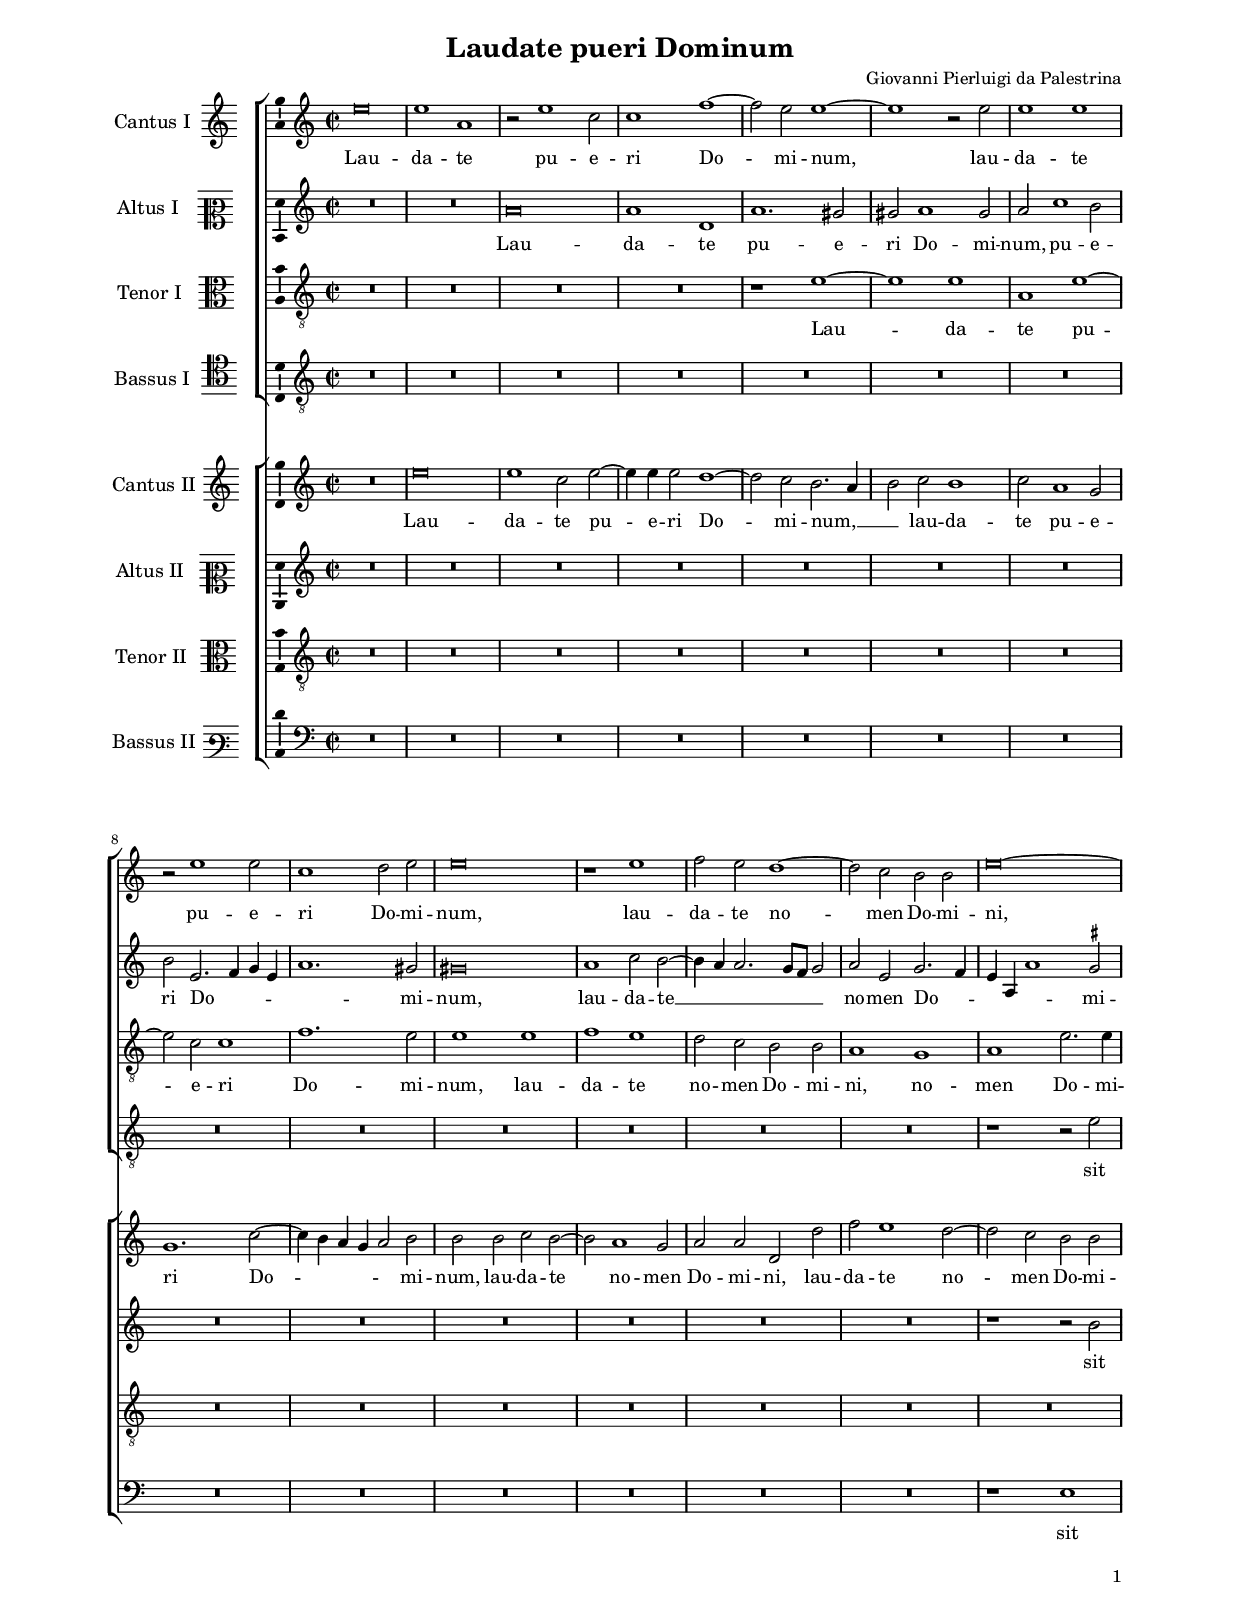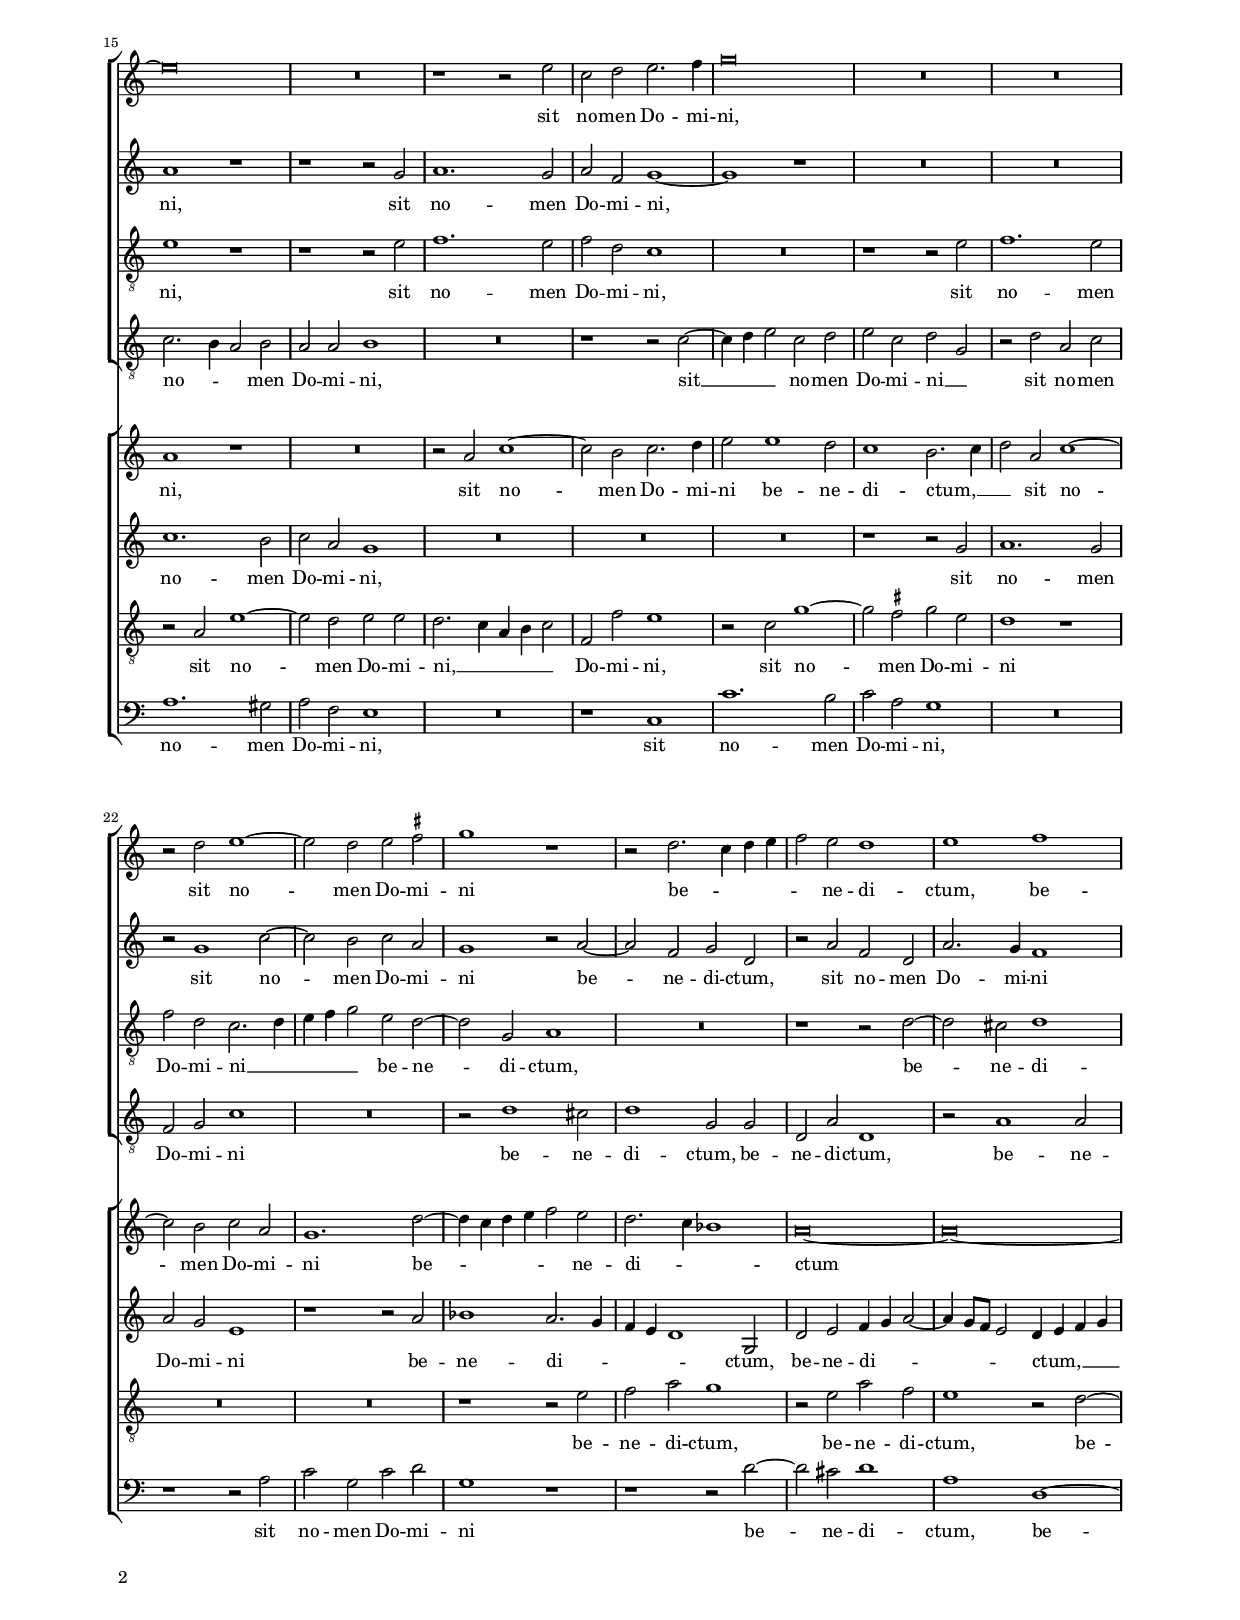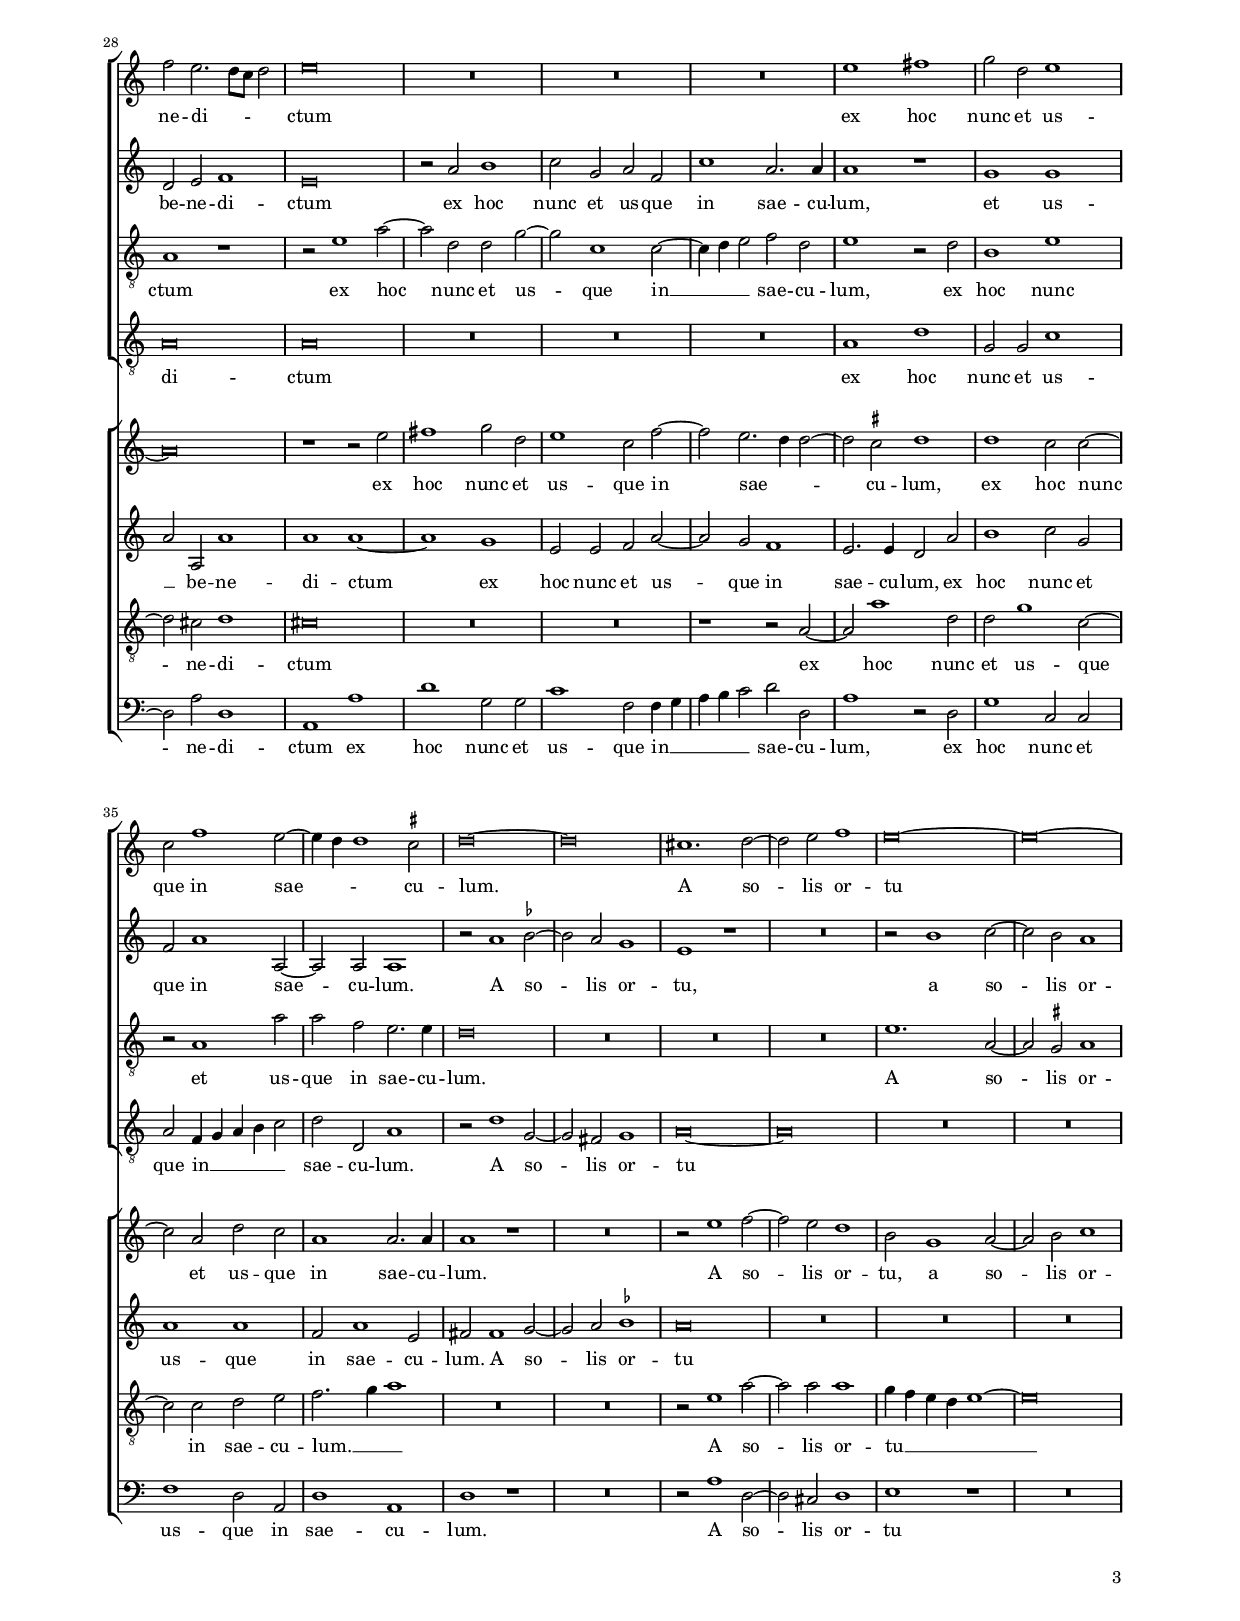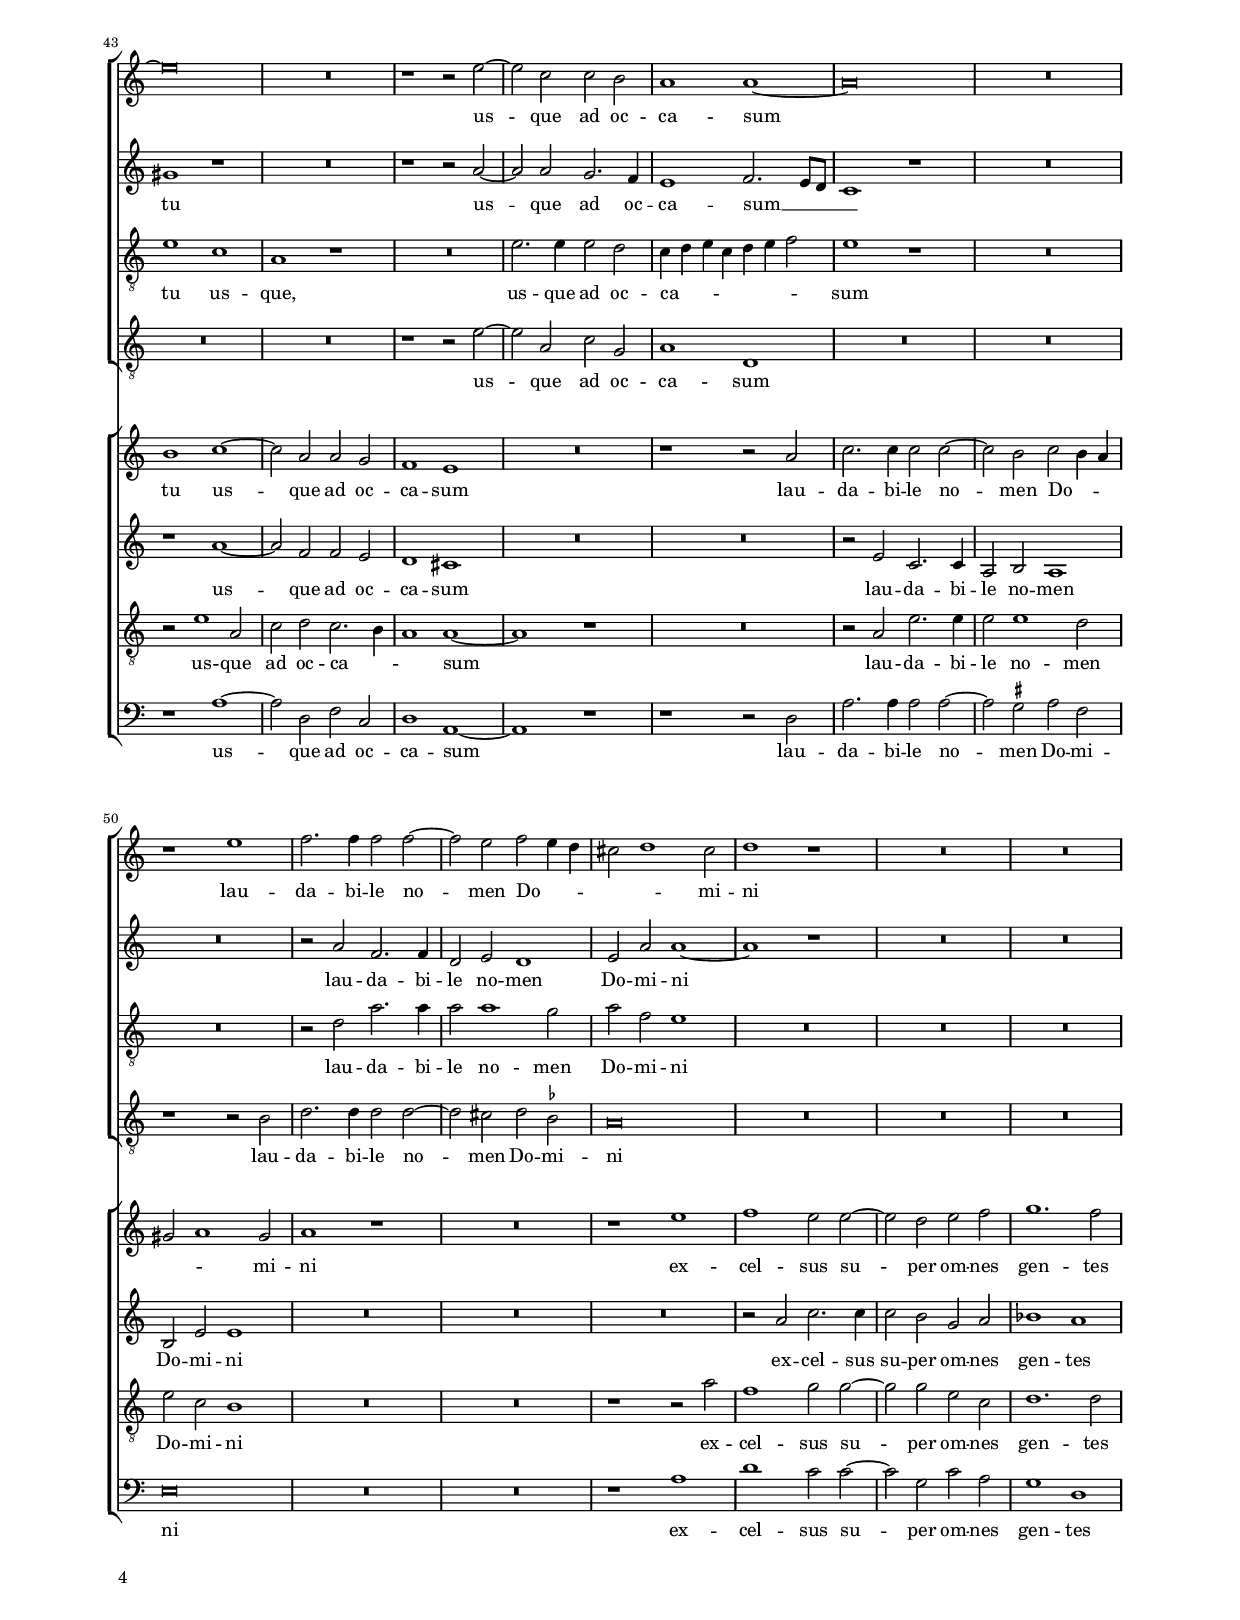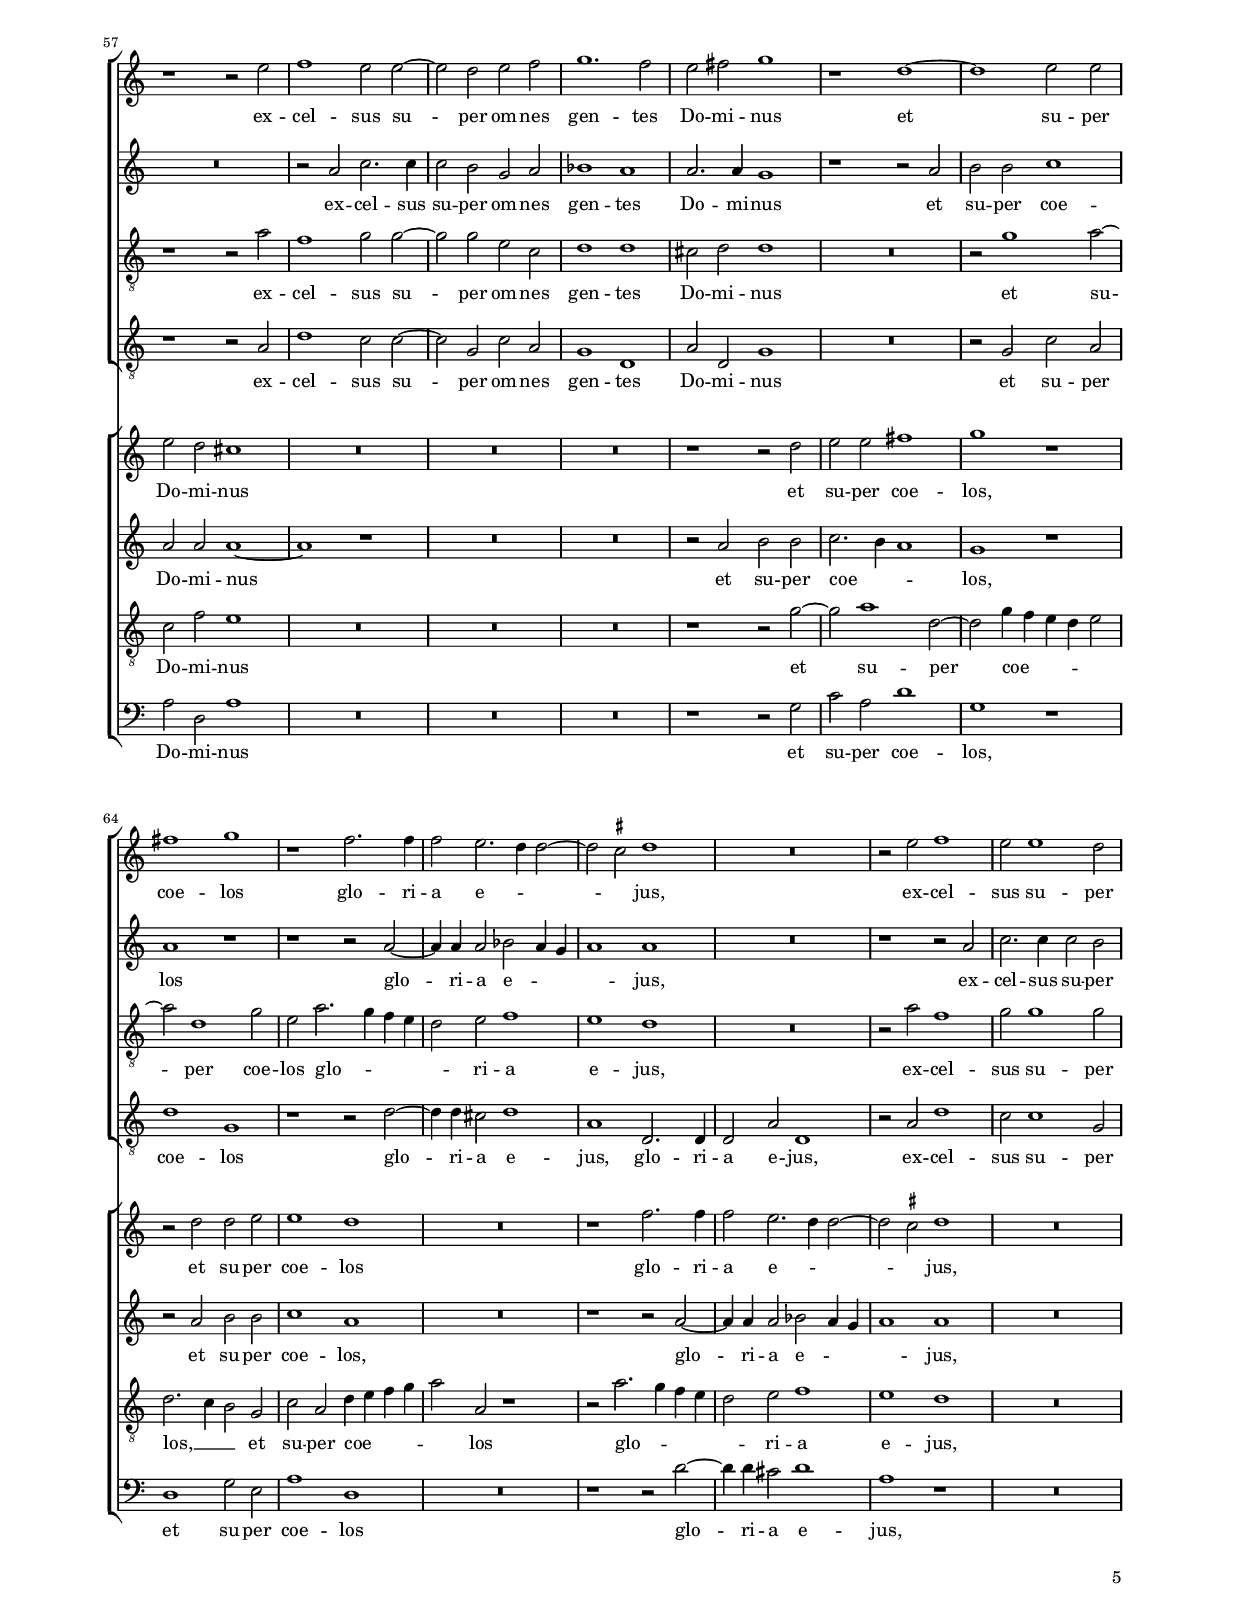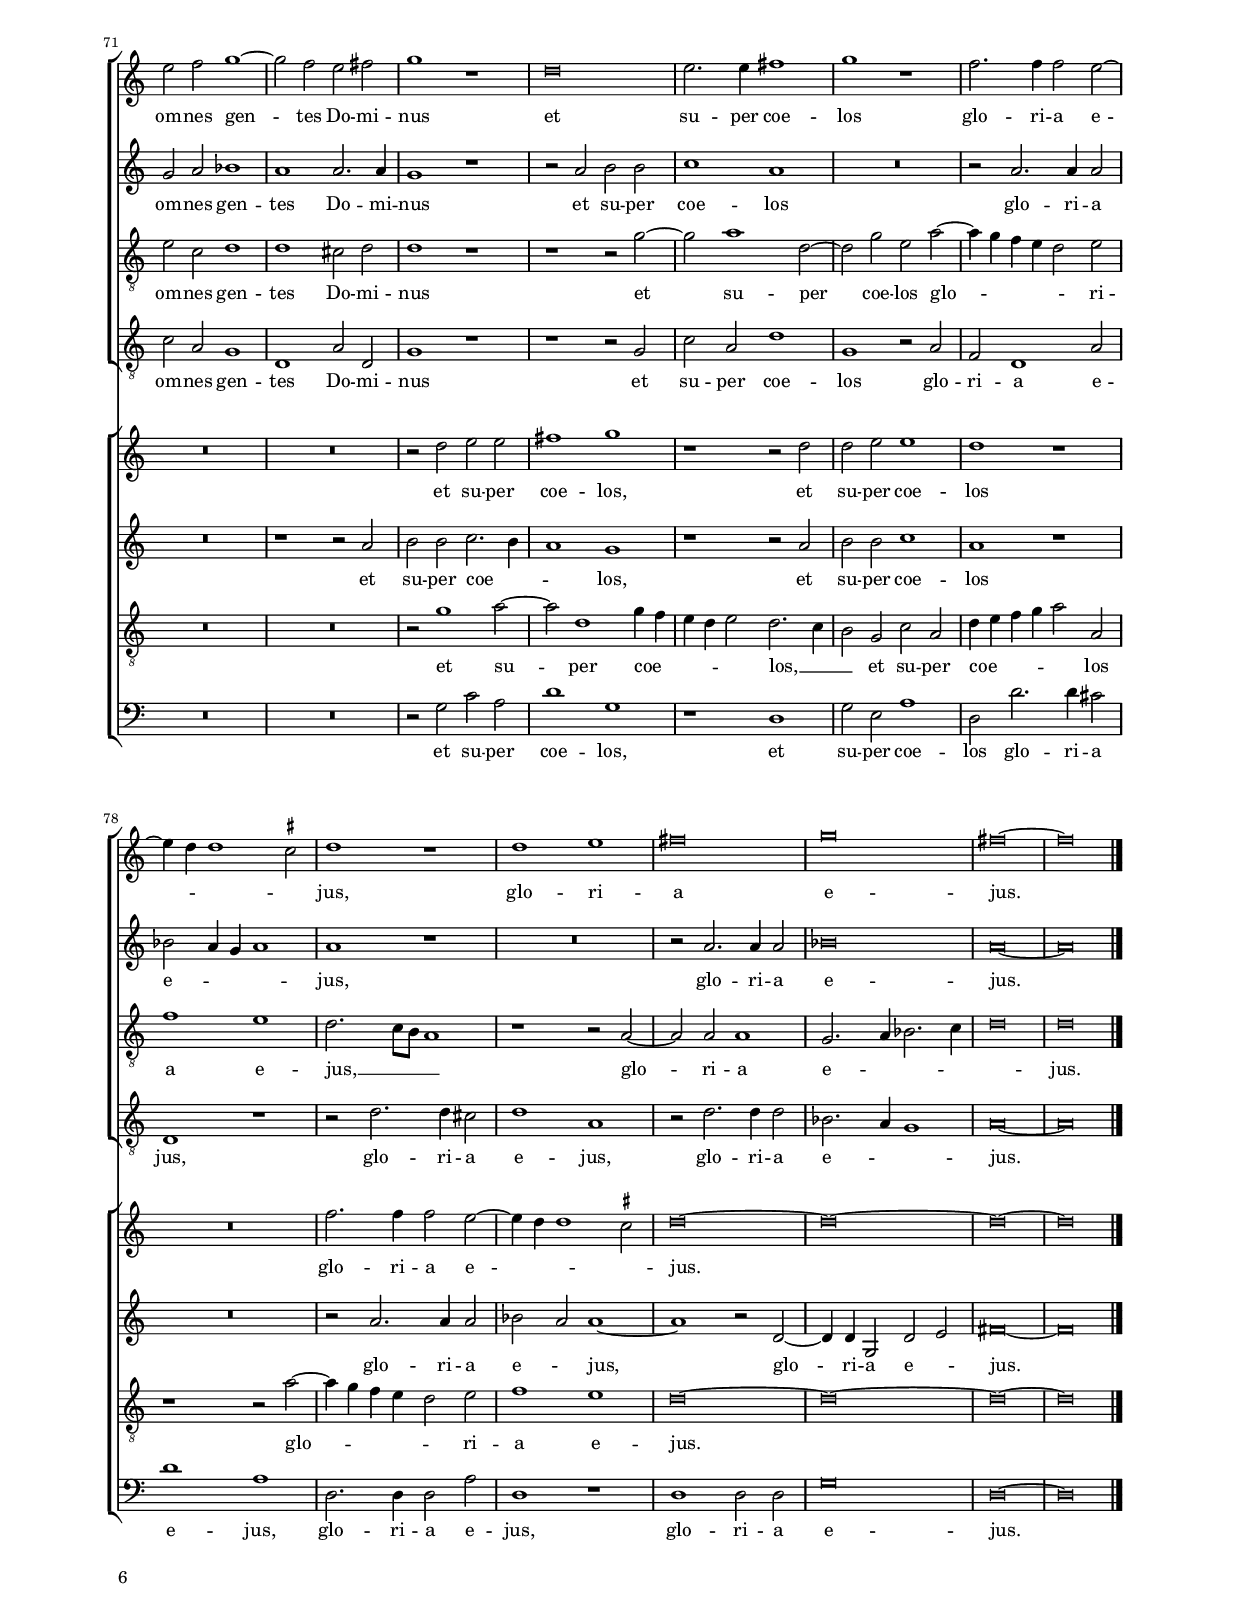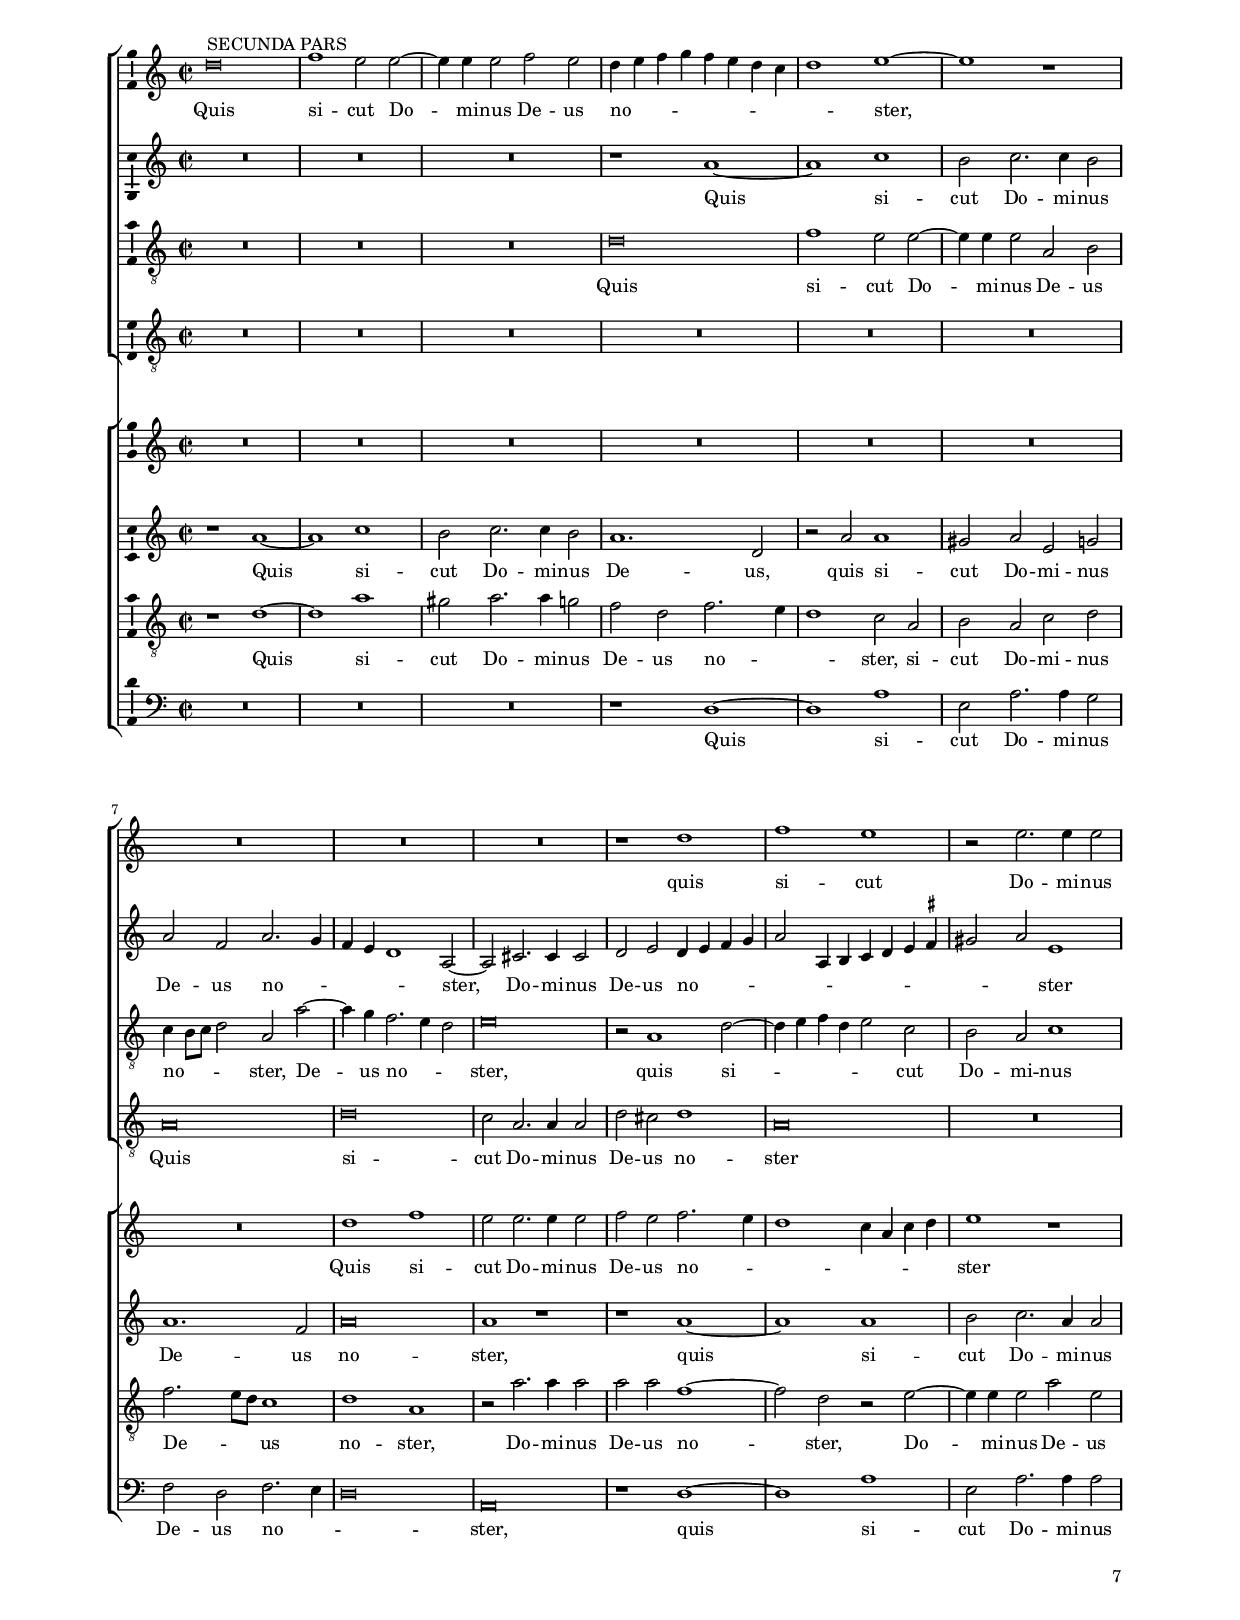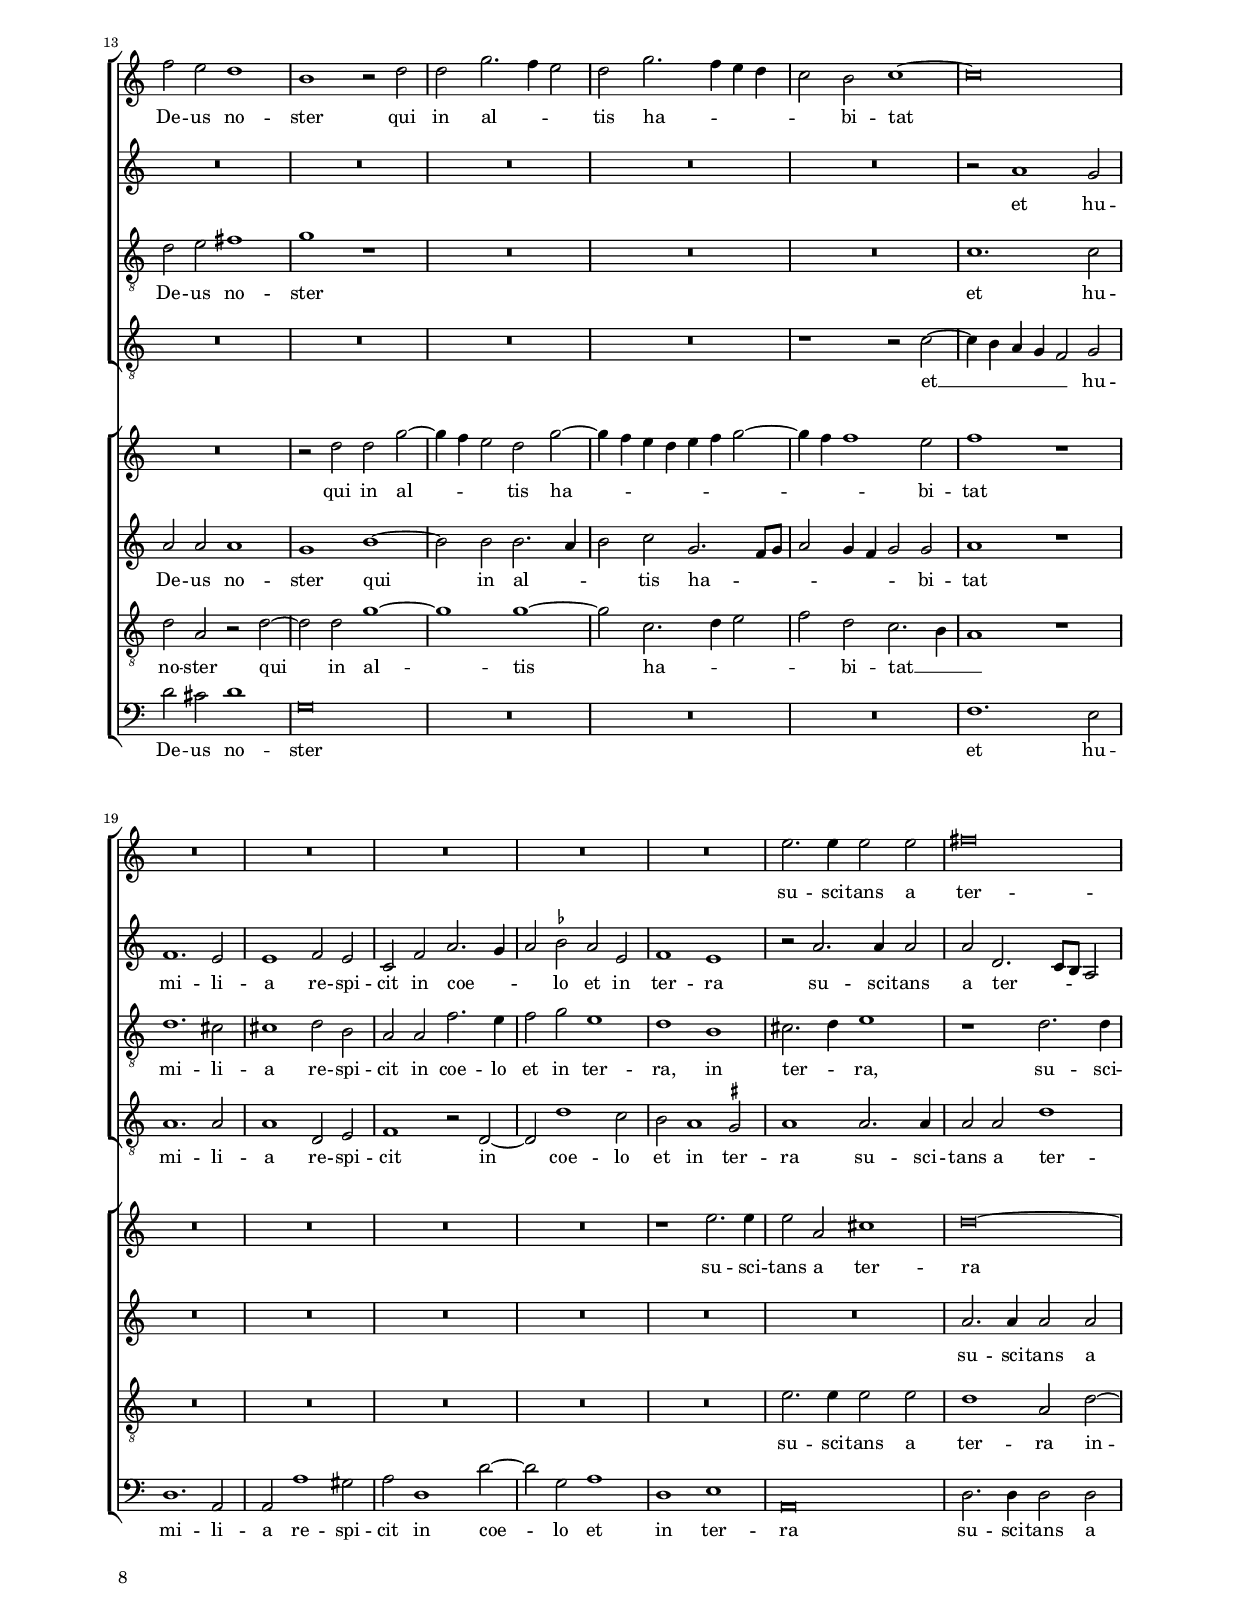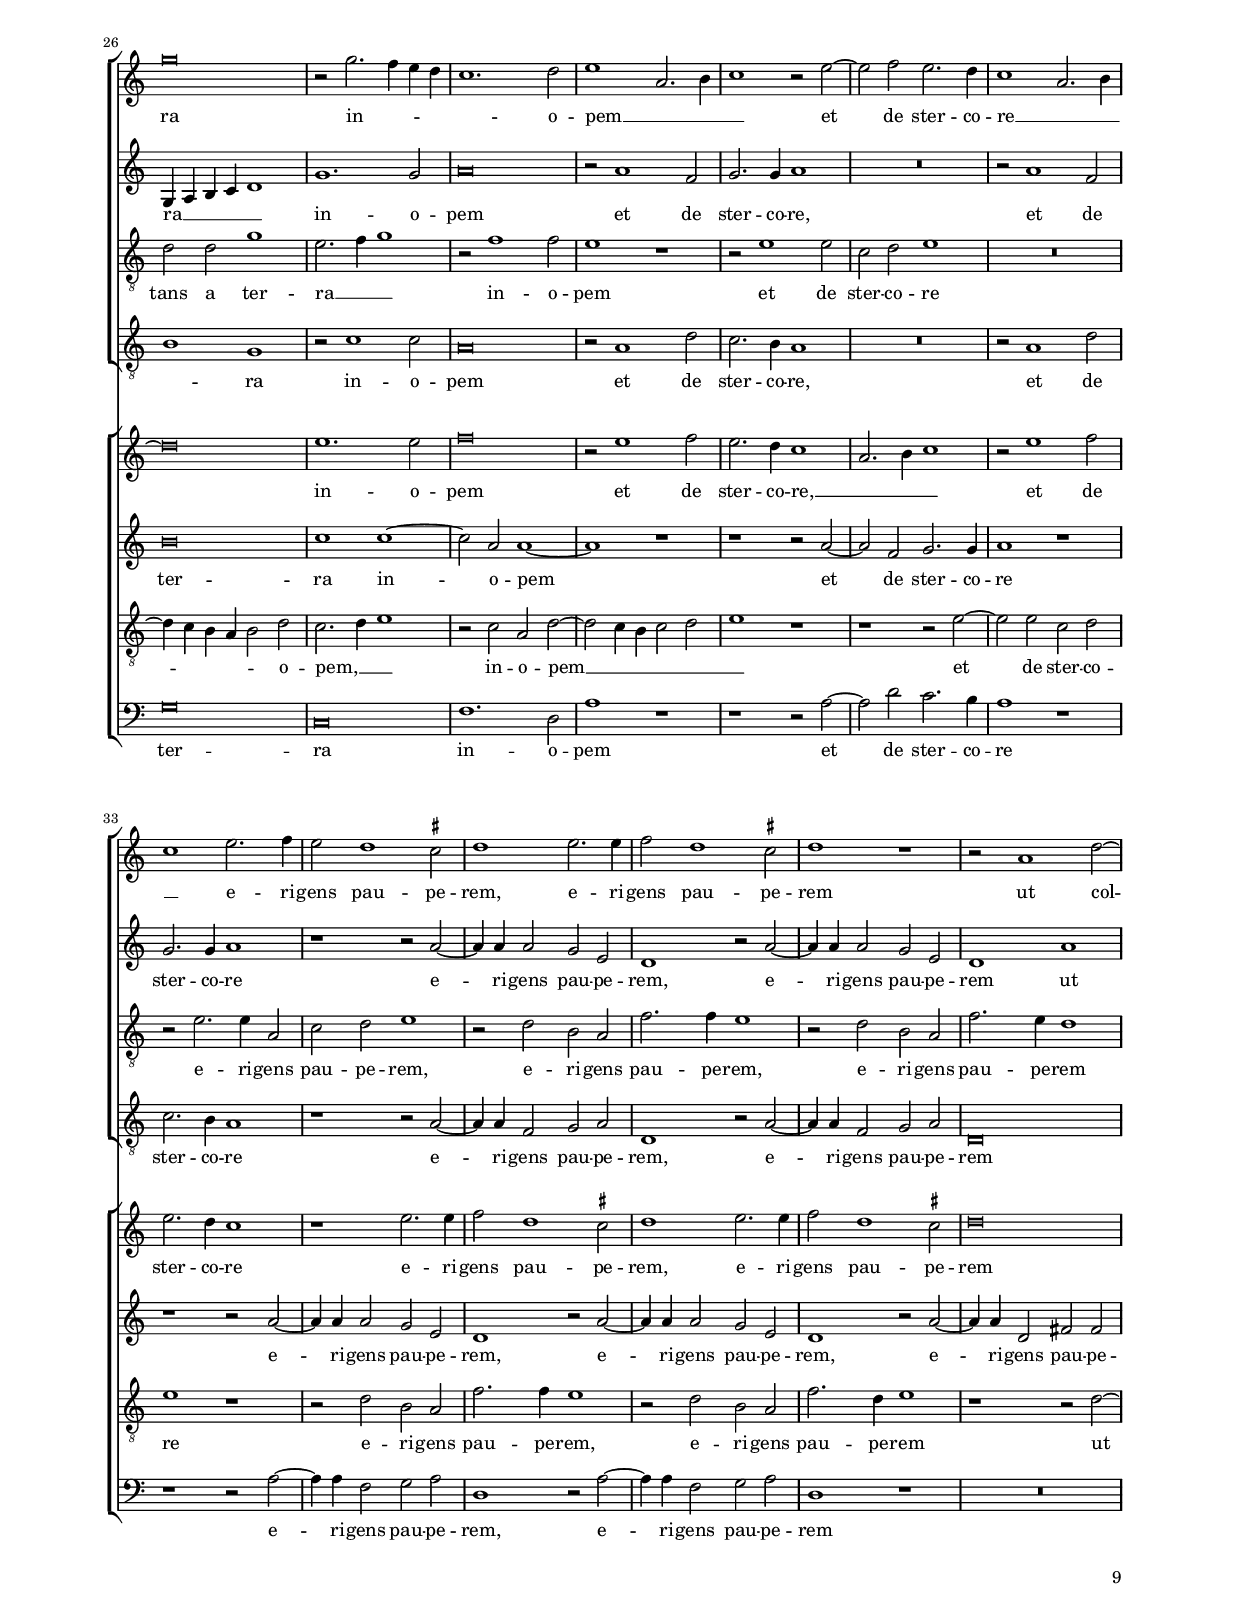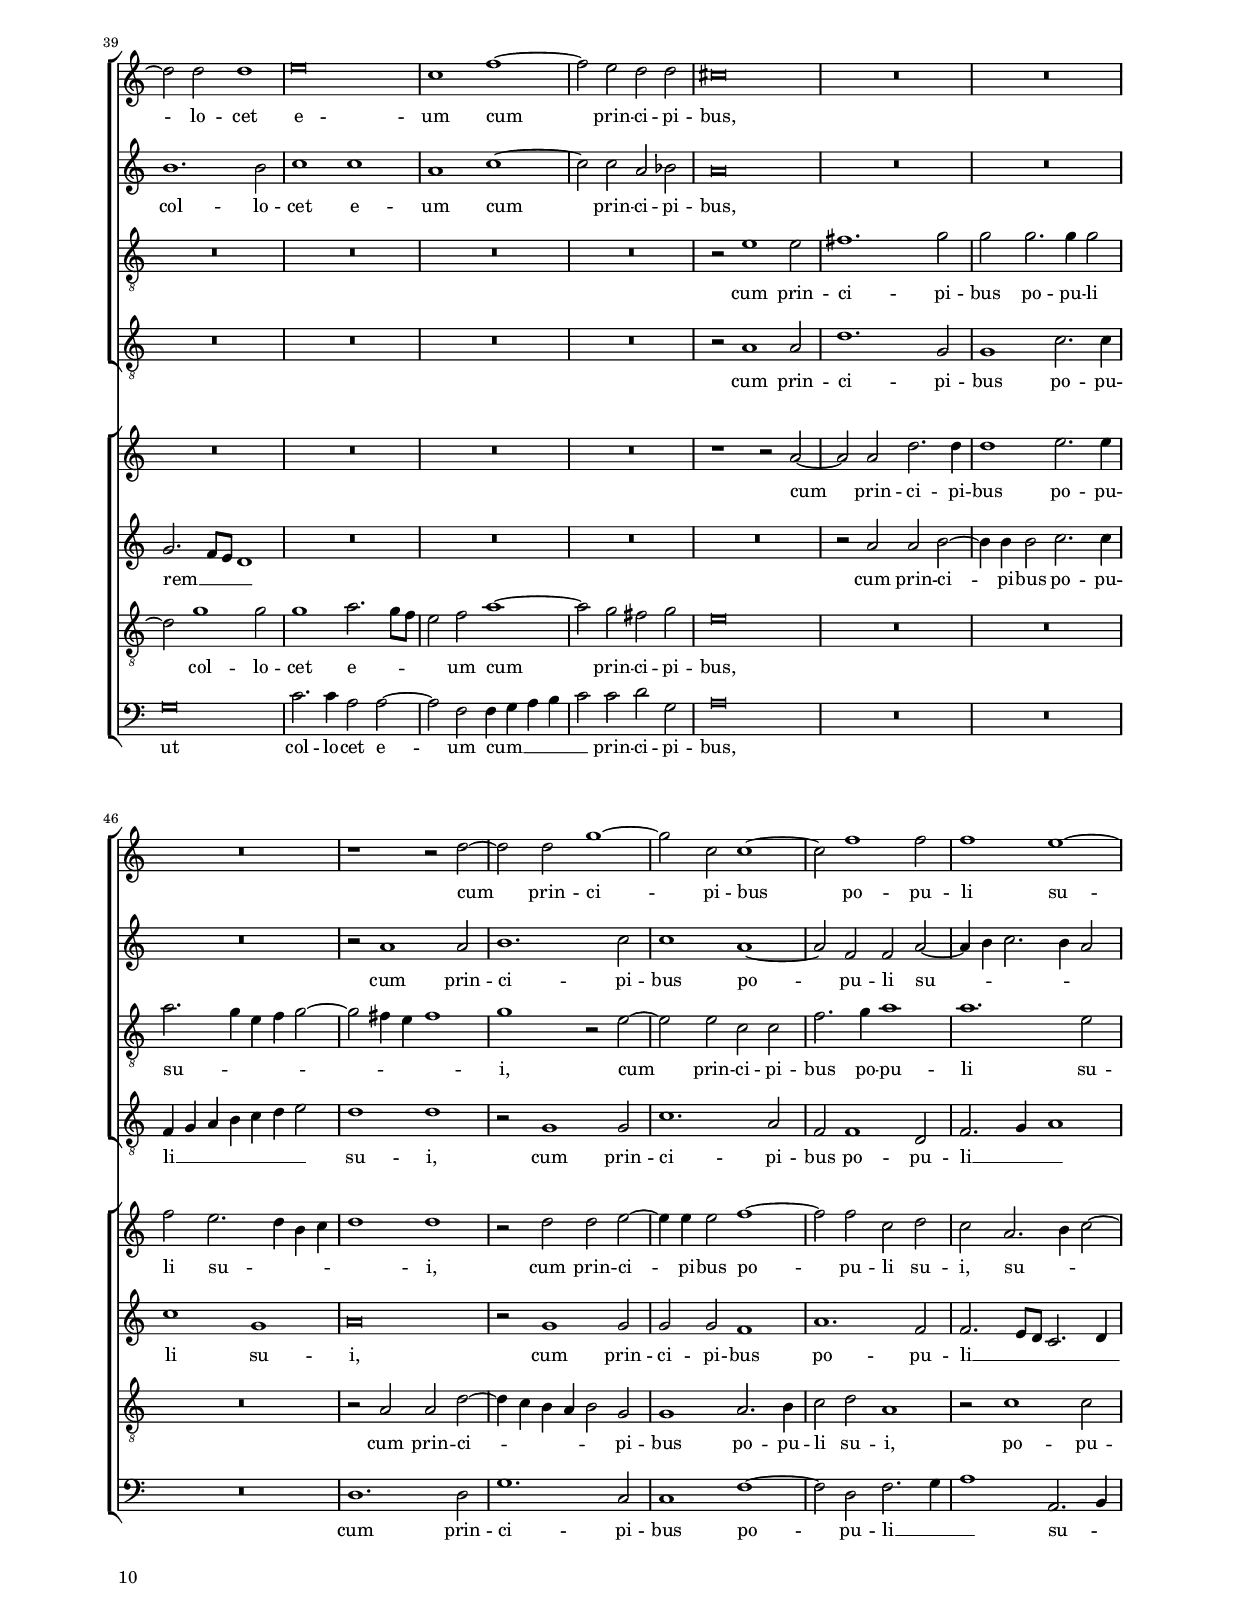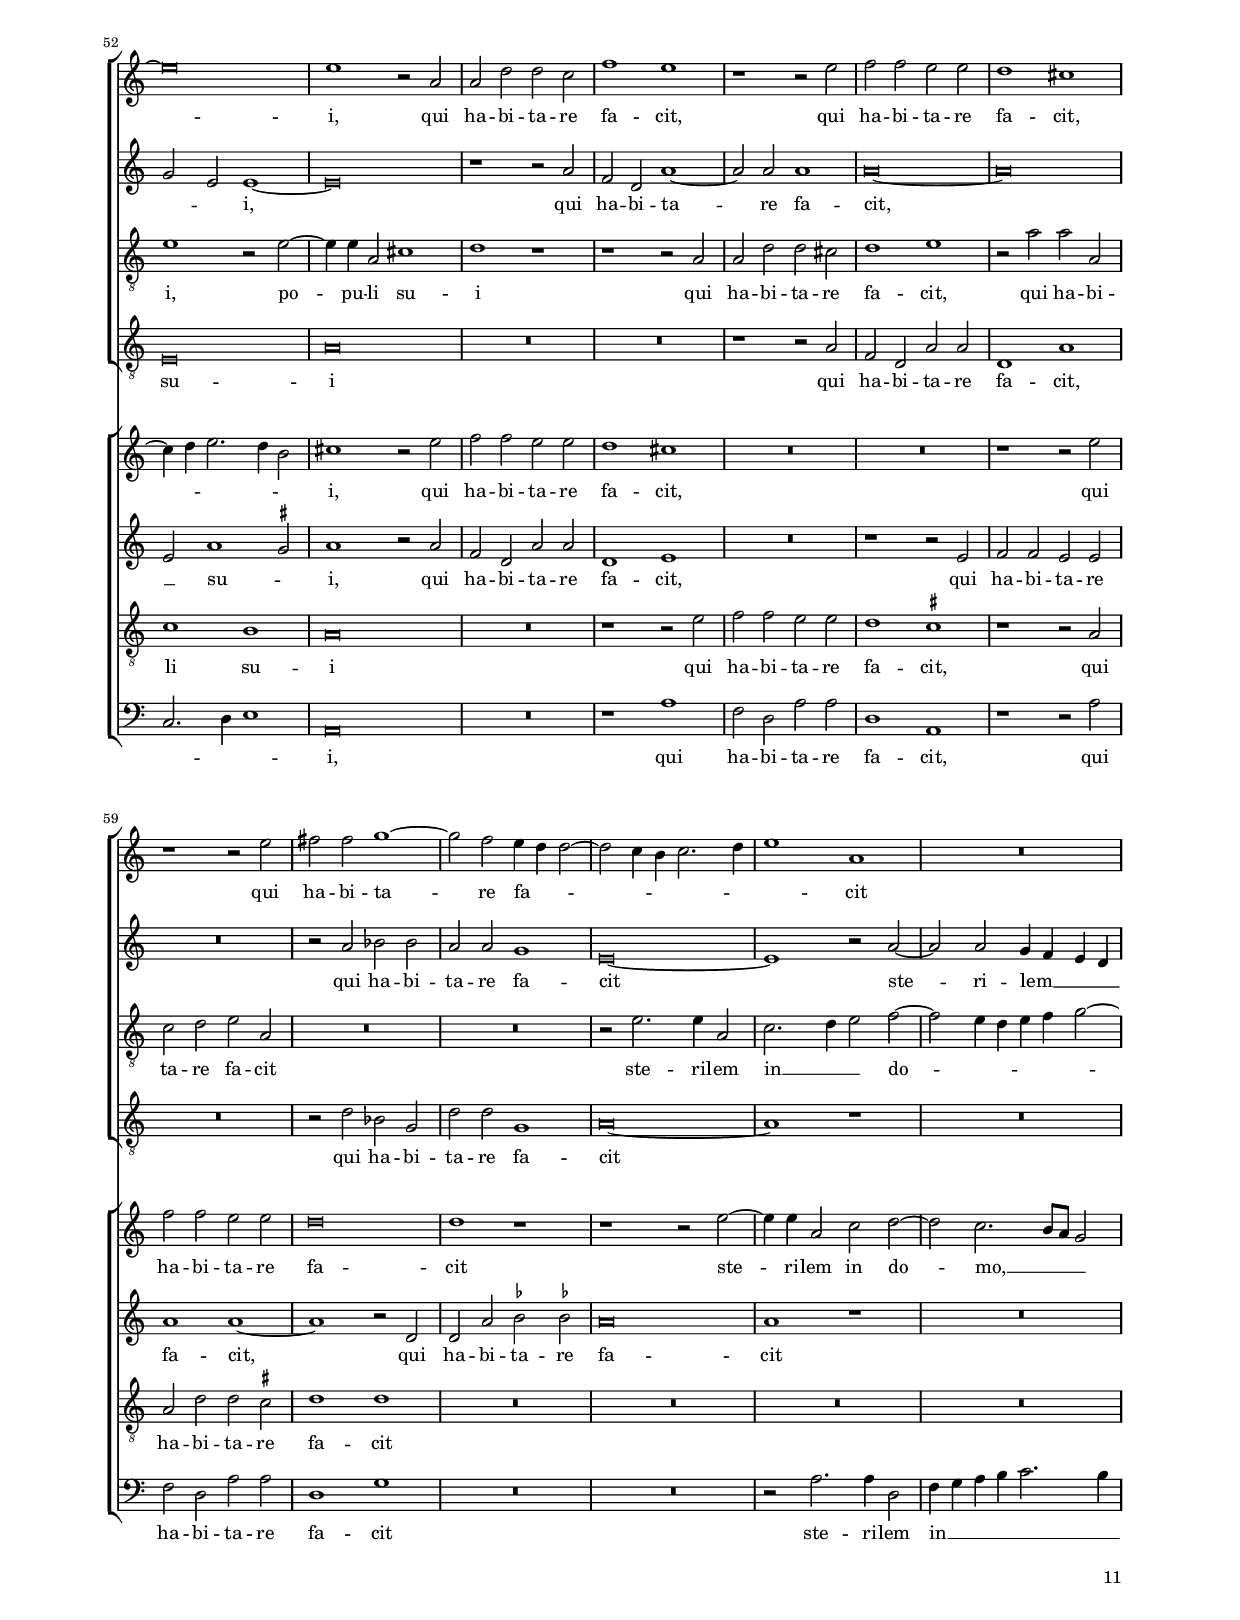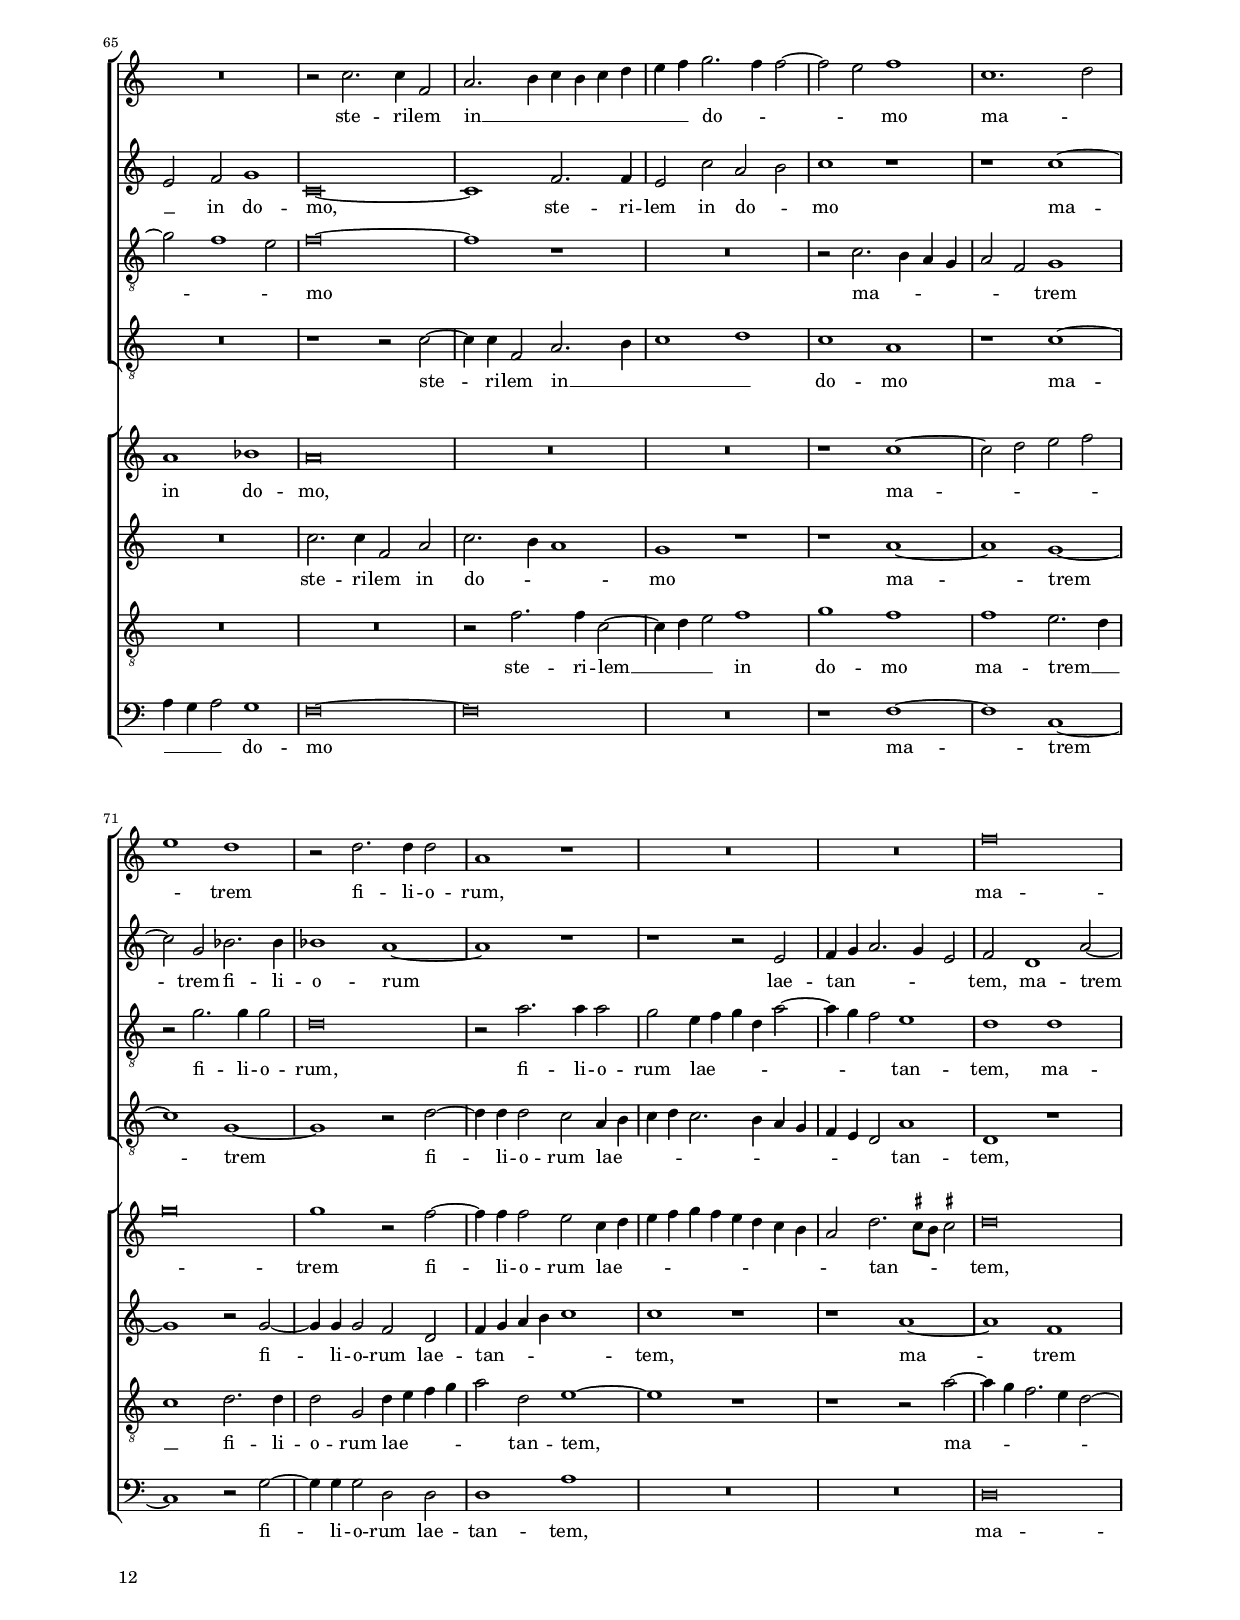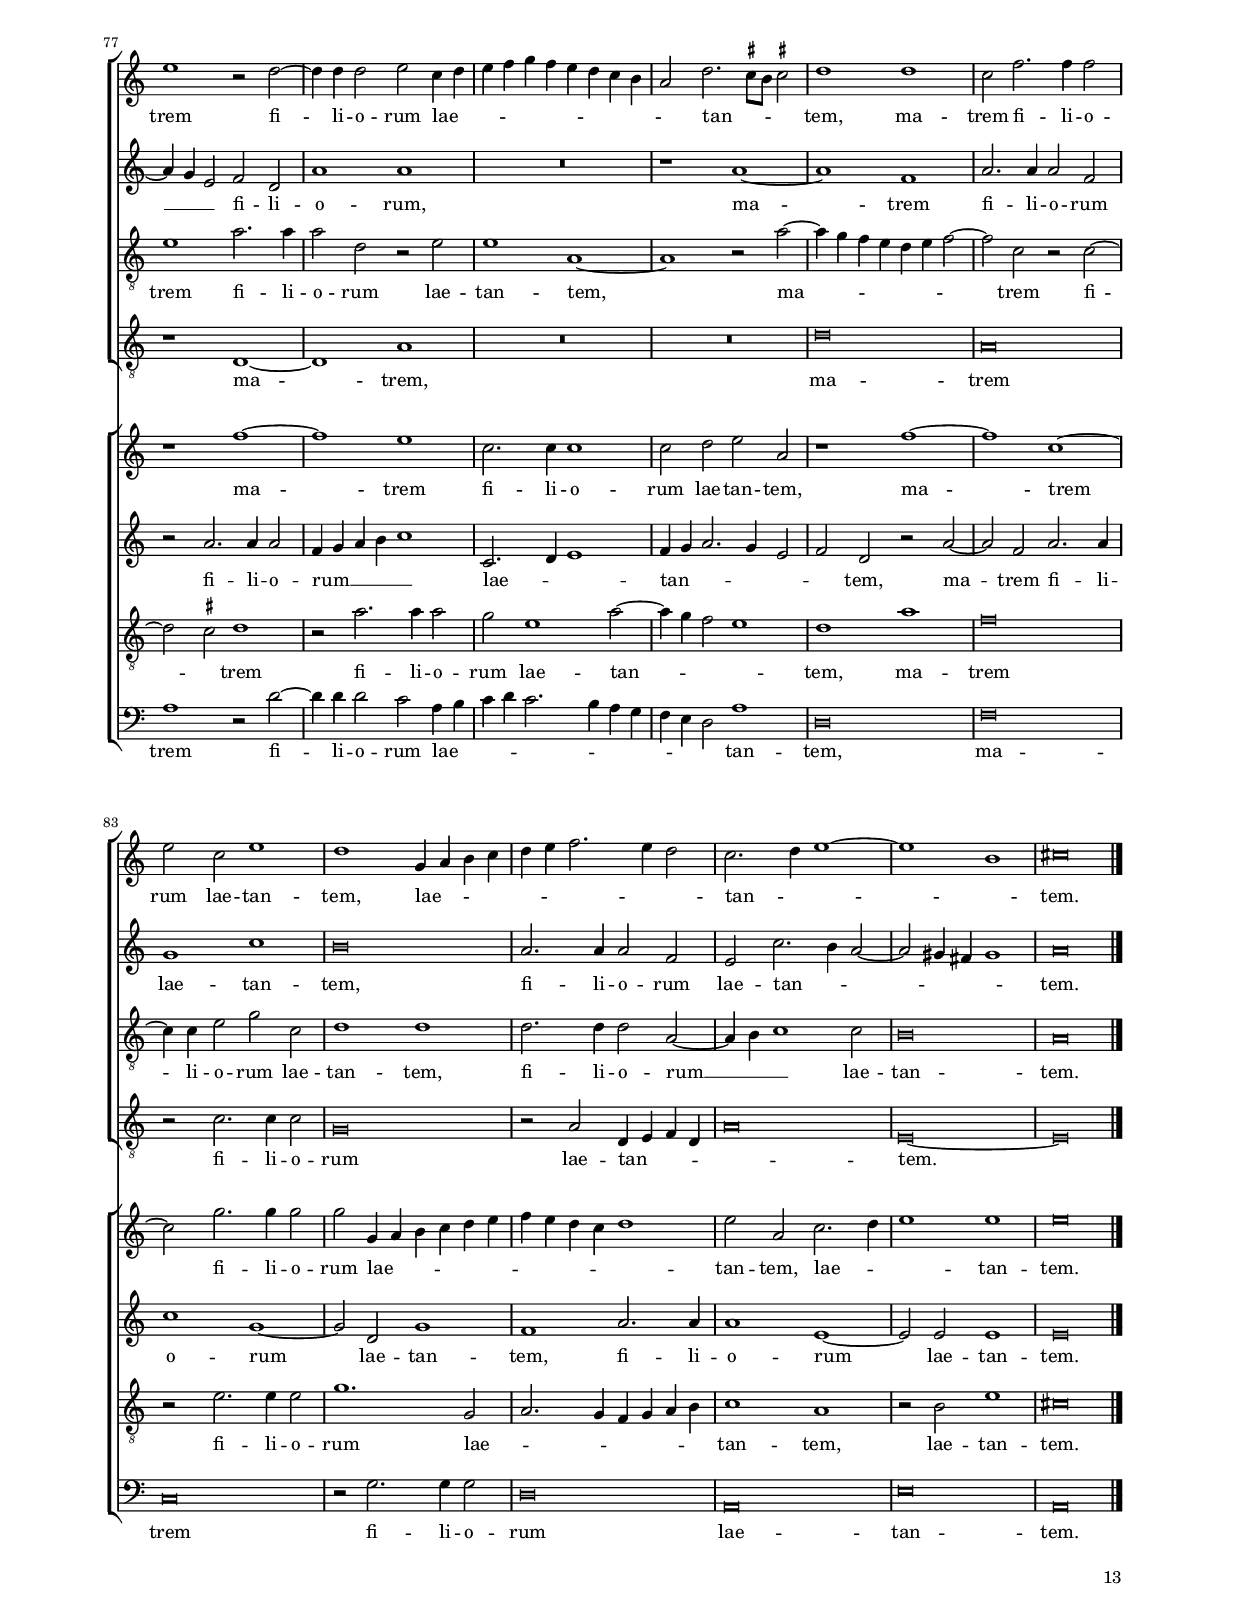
\header 
{
	title="Laudate pueri Dominum"
	composer="Giovanni Pierluigi da Palestrina"
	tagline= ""
}

\version "2.22.0"
\include "deutsch.ly"
#(set-global-staff-size 15)
% #(set-default-paper-size "letter")
#(ly:set-option 'point-and-click #f)


\paper
	{
	top-margin = 2 \cm
	bottom-margin = 1.4 \cm
	left-margin = 2 \cm
	right-margin = 2 \cm
	print-page-number = ##f
	ragged-bottom = ##f
	ragged-last-bottom = ##f
%   systems-per-page = 2
%   page-count = 6
    score-system-spacing = #'((basic-distance . 18) (minimum-distance . 14) (padding . 7) (strechability . 250))
	system-system-spacing = #'((basic-distance . 18) (minimum-distance . 14) (padding . 7) (strechability . 250))
    oddFooterMarkup=\markup   \fill-line { "" \fromproperty #'page:page-number-string }
    evenFooterMarkup=\markup  \fill-line { \fromproperty #'page:page-number-string "" }
    last-bottom-spacing = #'((basic-distance . 12) (minimum-distance . 7) (padding . 4))
	}


global =  
	{
	\key c \major
	\time 2/2 \set Score.measureLength = #(ly:make-moment 2/1)
    \set Score.tempoHideNote = ##t
    \tempo 2 = 100
    \skip 1*2*84 \bar "|."
	}

	ficta = { \once \set suggestAccidentals = ##t }
	
	forget = #(define-music-function (music) (ly:music?) #{
	\accidentalStyle forget
	$music
	\accidentalStyle default
	#})

        %\mark \markup { \fontsize #-3 \note  {1} #1 = \fontsize #-3 \note {1.} #1 }
	
incipitcantusprimus = \markup { \score {
	{
	\set Staff.instrumentName = \markup { \fontsize #1 "Cantus I" }
	\key c \major
	\clef violin
	s4 \bar ""
	}
	\layout  {
	raggedright = ##t
	indent = 1.6 \cm
	line-width = 2.2\cm
	\context { \Staff \remove Time_signature_engraver }
	\override Staff.Clef.Y-extent = #'(0 . 0)
	}} \hspace #1 }
      
incipitaltusprimus = \markup { \score {
	{
	\set Staff.instrumentName = \markup { \fontsize #1 "Altus I" }
	\key c \major
	\clef mezzosoprano
	s4 \bar ""
	}
	\layout  {
	raggedright = ##t
	indent = 1.6 \cm
	line-width = 2.2\cm
	\context { \Staff \remove Time_signature_engraver }
	\override Staff.Clef.Y-extent = #'(0 . 0)
	}} \hspace #1 }
      
incipittenorprimus = \markup { \score {
	{
	\set Staff.instrumentName = \markup { \fontsize #1 "Tenor I" }
	\key c \major
	\clef alto
	s4 \bar ""
	}
	\layout  {
	raggedright = ##t
	indent = 1.6 \cm
	line-width = 2.2\cm
	\context { \Staff \remove Time_signature_engraver }
	\override Staff.Clef.Y-extent = #'(0 . 0)
	}} \hspace #1 }


incipitbassusprimus = \markup { \score {
	{
	\set Staff.instrumentName = \markup { \fontsize #1 "Bassus I" }
	\key c \major
	\clef tenor
	s4 \bar ""
	}
	\layout  {
	raggedright = ##t
	indent = 1.6 \cm
	line-width = 2.2\cm
	\context { \Staff \remove Time_signature_engraver }
	\override Staff.Clef.Y-extent = #'(0 . 0)
	}} \hspace #1 }

incipitcantussecundus = \markup { \score {
	{
	\set Staff.instrumentName = \markup { \fontsize #1 "Cantus II" }
	\key c \major
	\clef violin
	s4 \bar ""
	}
	\layout  {
	raggedright = ##t
	indent = 1.6 \cm
	line-width = 2.2\cm
	\context { \Staff \remove Time_signature_engraver }
	\override Staff.Clef.Y-extent = #'(0 . 0)
	}} \hspace #1 }


incipitaltussecundus = \markup { \score {
	{
	\set Staff.instrumentName = \markup { \fontsize #1 "Altus II" }
	\key c \major
	\clef mezzosoprano
	s4 \bar ""
	}
	\layout  {
	raggedright = ##t
	indent = 1.6 \cm
	line-width = 2.2\cm
	\context { \Staff \remove Time_signature_engraver }
	\override Staff.Clef.Y-extent = #'(0 . 0)
	}} \hspace #1 }


incipittenorsecundus = \markup { \score {
	{
	\set Staff.instrumentName = \markup { \fontsize #1 "Tenor II" }
	\key c \major
	\clef alto
	s4 \bar ""
	}
	\layout  {
	raggedright = ##t
	indent = 1.6 \cm
	line-width = 2.2\cm
	\context { \Staff \remove Time_signature_engraver }
	\override Staff.Clef.Y-extent = #'(0 . 0)
	}} \hspace #1 }	


incipitbassussecundus = \markup { \score {
	{
	\set Staff.instrumentName = \markup { \fontsize #1 "Bassus II" }
	\key c \major
	\clef varbaritone
	s4 \bar ""
	}
	\layout  {
	raggedright = ##t
	indent = 1.6 \cm
	line-width = 2.2\cm
	\context { \Staff \remove Time_signature_engraver }
	\override Staff.Clef.Y-extent = #'(0 . 0)
	}} \hspace #1 }

cantusprimus =  \relative c''
	{
	e\breve
	e1 a,
	r2 e'1 c2
	c1 f~
%5
	f2 e e1~ |
	e1 r2 e
	e1 e
	r2 e1 e2
	c1 d2 e
%10
	e\breve |
	r1 e
	f2 e d1~
	d2 c h h
	e\breve~
%15
	e\breve |
	R\breve
	r1 r2 e
	c2 d e2. f4
	g\breve
%20
	R\breve |
	R\breve
	r2 d e1~
	e2 d e \ficta fis
	g1 r
%25
	r2 d2. c4 d e |
	f2 e d1
	e1 f
	f2 e2. d8 c d2
	e\breve
%30
	R\breve |
	R\breve
	R\breve
	e1 fis
	g2 d e1
%35
	c2 f1 e2~ |
	e4 d d1 \ficta cis2
	d\breve~
	d\breve
	cis1. d2~
%40
	d2 e f1 |
	e\breve~
	e\breve~
	e\breve
	R\breve
%45
        r1 r2 e~ |
	e2 c c h
	a1 a~
	a\breve
	R\breve
%50
	r1 e' |
	f2. f4 f2 f~
	f2 e f e4 d
	cis2 d1 cis2
	d1 r
%55
	R\breve |
	R\breve
	r1 r2 e
	f1 e2 e~
	e2 d e f
%60
	g1. f2 |
	e2 fis g1
	r1 d~
	d1 e2 e
	fis1 g
%65
	r1 f2. f4 |
	f2 e2. d4 d2~
	d2 \ficta cis d1
	R\breve
	r2 e f1
%70
	e2 e1 d2 |
	e2 f g1~
	g2 f e fis
	g1 r
	d\breve
%75
	e2. e4 fis1 |
	g1 r
	f2. f4 f2 e~
	e4 d d1 \ficta cis2
	d1 r
%80
	d1 e |
	fis\breve
	g\breve
	fis\breve~
	fis\breve |
	}

altusprimus =  \relative c' 
    {
	R\breve
	R\breve
	a'\breve
	a1 d,
%5
	a'1. gis2 |
	gis2 a1 gis2
	a2 c1 h2
	h2 e,2. f4 g e
	a1. gis2
%10
	gis\breve |
	a1 c2 h~
	h4 a a2. g8 f g2
	a2 e g2. f4
	e4 a, a'1 \ficta gis2
%15
	a1 r |
	r1 r2 g
	a1. g2
	a2 f g1~
	g1 r
%20
	R\breve |
	R\breve
	r2 g1 c2~
	c2 h c a
	g1 r2 a~
%25
	a2 f g d |
	r2 a' f d
	a'2. g4 f1
	d2 e f1
	e\breve
%30
	r2 a h1 |
	c2 g a f
	c'1 a2. a4
	a1 r
	g1 g
%35
	f2 a1 a,2~ |
	a2 a a1
	r2 a'1 \ficta b2~
	b2 a g1
	e1 r
%40
	R\breve |
	r2 h'1 c2~
	c2 h a1
	gis1 r
	R\breve
%45
	r1 r2 a~ |
	a2 a g2. f4
	e1 f2. e8 d
	c1 r
	R\breve
%50
	R\breve |
	r2 a' f2. f4
	d2 e d1
	e2 a a1~
	a1 r
%55
	R\breve |
	R\breve
	R\breve
	r2 a c2. c4
	c2 h g a
%60
	b1 a |
	a2. a4 g1
	r1 r2 a
	h2 h c1
	a1 r
%65
	r1 r2 a~ |
	a4 a a2 b a4 g
	a1 a
	R\breve
	r1 r2 a
%70
	c2. c4 c2 h |
	g2 a b1
	a1 a2. a4
	g1 r
	r2 a h h
%75
	c1 a |
	R\breve
	r2 a2. a4 a2
	b2 a4 g a1
	a1 r
%80
	R\breve |
	r2 a2. a4 a2
	b\breve
	a\breve~
        a\breve |
	}

tenorprimus =  \relative c' 
	{
	R\breve
	R\breve
	R\breve
	R\breve
%5
	r1 e~ |
	e1 e
	a,1 e'~
	e2 c c1
	f1. e2
%10
	e1 e |
	f1 e
	d2 c h h
	a1 g
	a1 e'2. e4
%15
	e1 r |
	r1 r2 e
	f1. e2
	f2 d c1
	R\breve
%20
	r1 r2 e |
	f1. e2
	f2 d c2. d4
	e4 f g2 e d~
	d2 g, a1
%25
	R\breve |
	r1 r2 d~
	d2 cis d1
	a1 r
	r2 e'1 a2~
%30
	a2 d, d g~ |
	g2 c,1 c2~
	c4 d e2 f d
	e1 r2 d
	h1 e
%35
	r2 a,1 a'2 |
	a2 f e2. e4
	d\breve
	R\breve
	R\breve
%40
	R\breve |
	e1. a,2~
	a2 \ficta gis a1
	e'1 c
	a1 r
%45
	R\breve |
	e'2. e4 e2 d
	c4 d e c d e f2
	e1 r
	R\breve
%50
	R\breve |
	r2 d a'2. a4
	a2 a1 g2
	a2 f e1
	R\breve
%55
	R\breve |
	R\breve
	r1 r2 a
	f1 g2 g~
	g2 g e c
%60
	d1 d |
	cis2 d d1
	R\breve
	r2 g1 a2~
	a2 d,1 g2
%65
	e2 a2. g4 f e |
	d2 e f1
	e1 d
	R\breve
	r2 a' f1
%70
	g2 g1 g2 |
	e2 c d1
	d1 cis2 d
	d1 r1
        r1 r2 g~
%75
        g2 a1 d,2~
	d2 g e a~ |
	a4 g f e d2 e
	f1 e
	d2. c8 h a1
%80
        r1 r2 a~
	a2 a a1 |
	g2. a4 b2. c4
	d\breve
        d\breve |
	}

bassusprimus  =  \relative c 
	{
	R\breve
	R\breve
	R\breve
	R\breve
%5
	R\breve |
	R\breve
	R\breve
	R\breve
	R\breve
%10
	R\breve |
	R\breve
	R\breve
	R\breve
	r1 r2 e'
%15
	c2. h4 a2 h |
	a2 a h1
	R\breve
	r1 r2 c~
	c4 d e2 c d
%20
	e2 c d g, |
	r2 d' a c
	f,2 g c1
	R\breve
	r2 d1 cis2
%25
	d1 g,2 g |
	d2 a' d,1
	r2 a'1 a2
	a\breve
	a\breve
%30
	R\breve |
	R\breve
	R\breve
	a1 d
	g,2 g c1
%35
	a2 f4 g a h c2 |
	d2 d, a'1
	r2 d1 g,2~
	g2 fis g1
	a\breve~
%40
	a\breve |
	R\breve
	R\breve
	R\breve
	R\breve
%45
	r1 r2 e'~ |
	e2 a, c g
	a1 d,
	R\breve
	R\breve
%50
	r1 r2 h' |
	d2. d4 d2 d~
	d2 cis d \ficta b
	a\breve
	R\breve
%55
	R\breve |
	R\breve
	r1 r2 a
	d1 c2 c~
	c2 g c a
%60
	g1 d |
	a'2 d, g1
	R\breve
	r2 g c a
	d1 g,
%65
	r1 r2 d'~ |
	d4 d cis2 d1
	a1 d,2. d4
	d2 a' d,1
	r2 a' d1
%70
	c2 c1 g2 |
	c2 a g1
	d1 a'2 d,
	g1 r
	r1 r2 g
%75
	c2 a d1 |
	g,1 r2 a
	f2 d1 a'2
	d,1 r
	r2 d'2. d4 cis2
%80
	d1 a |
	r2 d2. d4 d2
	b2. a4 g1
	a\breve~
	a\breve |
	}

cantussecundus =  \relative c''
	{
	R\breve
	e\breve
	e1 c2 e~
	e4 e e2 d1~
%5
	d2 c h2. a4 |
	h2 c h1
	c2 a1 g2
	g1. c2~
	c4 h a g a2 h
%10
	h2 h c h~ |
	h2 a1 g2
	a2 a d, d'
	f2 e1 d2~
	d2 c h h
%15
	a1 r |
	R\breve
	r2 a c1~
	c2 h c2. d4
	e2 e1 d2
%20
	c1 h2. c4 |
	d2 a c1~
	c2 h c a
	g1. d'2~
	d4 c d e f2 e
%25
	d2. c4 b1 |
	a\breve~
	a\breve~
	a\breve
	r1 r2 e'
%30
	fis1 g2 d |
	e1 c2 f~
	f2 e2. d4 d2~
	d2 \ficta cis d1
	d1 c2 c~
%35
	c2 a d c |
	a1 a2. a4
	a1 r
	R\breve
	r2 e'1 f2~
%40
	f2 e d1 |
	h2 g1 a2~
	a2 h c1
	h1 c~
	c2 a a g
%45
	f1 e |
	R\breve
	r1 r2 a
	c2. c4 c2 c~
	c2 h c h4 a
%50
	gis2 a1 gis2 |
	a1 r
	R\breve
	r1 e'
	f1 e2 e~
%55
	e2 d e f |
	g1. f2
	e2 d cis1
	R\breve
	R\breve
%60
	R\breve |
	r1 r2 d
	e2 e fis1
	g1 r
	r2 d d e
%65
	e1 d |
	R\breve
	r1 f2. f4
	f2 e2. d4 d2~
	d2 \ficta cis d1
%70
	R\breve |
	R\breve
	R\breve
	r2 d e e
	fis1 g
%75
	r1 r2 d |
	d2 e e1
	d1 r
	R\breve
	f2. f4 f2 e~
%80
	e4 d d1 \ficta cis2 |
	d\breve~
        d\breve~
        d\breve~
        d\breve |
	}

altussecundus =  \relative c'
	{
	R\breve
	R\breve
	R\breve
	R\breve
%5
	R\breve |
	R\breve
	R\breve
	R\breve
	R\breve
%10
	R\breve |
	R\breve
	R\breve
	R\breve
	r1 r2 h'
%15
	c1. h2 |
	c2 a g1
	R\breve
	R\breve
	R\breve
%20
	r1 r2 g |
	a1. g2
	a2 g e1
	r1 r2 a
	b1 a2. g4
%25
	f4 e d1 g,2 |
	d'2 e f4 g a2~
	a4 g8 f e2 d4 e f g
	a2 a, a'1
	a1 a~
%30
	a1 g |
	e2 e f a~
	a2 g f1
	e2. e4 d2 a'
	h1 c2 g
%35
	a1 a |
	f2 a1 e2
	fis2 fis1 g2~
	g2 a \ficta b1
	a\breve
%40
	R\breve |
	R\breve
	R\breve
	r1 a~
	a2 f f e
%45
	d1 cis |
	R\breve
	R\breve
	r2 e c2. c4
	a2 h a1
%50
	h2 e e1 |
	R\breve
	R\breve
	R\breve
	r2 a c2. c4
%55
	c2 h g a |
	b1 a
	a2 a a1~
	a1 r
	R\breve
%60
	R\breve |
	r2 a h h
	c2. h4 a1
	g1 r
	r2 a h h
%65
	c1 a |
	R\breve
	r1 r2 a~
	a4 a a2 b a4 g
	a1 a
%70
	R\breve |
	R\breve
	r1 r2 a
	h2 h c2. h4
	a1 g
%75
	r1 r2 a |
	h2 h c1
	a1 r
	R\breve
	r2 a2. a4 a2
%80
	b2 a a1~ |
	a1 r2 d,~
	d4 d g,2 d' e
	fis\breve~
        fis\breve |
    }

tenorsecundus =  \relative c'
	{
	R\breve
	R\breve
	R\breve
	R\breve
%5
	R\breve |
	R\breve
	R\breve
	R\breve
	R\breve
%10
	R\breve |
	R\breve
	R\breve
	R\breve
	R\breve
%15
	r2 a e'1~ |
	e2 d e e
	d2. c4 a h c2
	f,2 f' e1
	r2 c g'1~
%20
	g2 \ficta fis g e |
	d1 r
	R\breve
	R\breve
	r1 r2 e
%25
	f2 a g1 |
	r2 e a f
	e1 r2 d~
	d2 cis d1
	cis\breve
%30
	R\breve |
	R\breve
	r1 r2 a~
	a2 a'1 d,2
	d2 g1 c,2~
%35
	c2 c d e |
	f2. g4 a1
	R\breve
	R\breve
	r2 e1 a2~
%40
	a2 a a1 |
	g4 f e d e1~
	e\breve
	r2 e1 a,2
	c2 d c2. h4
%45
	a1 a~ |
	a1 r
	R\breve
	r2 a e'2. e4
	e2 e1 d2
%50
	e2 c h1 |
	R\breve
	R\breve
	r1 r2 a'
	f1 g2 g~
%55
	g2 g e c |
	d1. d2
	c2 f e1
	R\breve
	R\breve
%60
	R\breve |
	r1 r2 g~
	g2 a1 d,2~
	d2 g4 f e d e2
	d2. c4 h2 g
%65
	c2 a d4 e f g |
	a2 a, r1
	r2 a'2. g4 f e	
	d2 e f1
        e1 d
%70
	R\breve |
	R\breve
	R\breve
	r2 g1 a2~
	a2 d,1 g4 f
%75
	e4 d e2 d2. c4 |
	h2 g c a
	d4 e f g a2 a,
	r1 r2 a'~
	a4 g f e d2 e
%80
	f1 e |
	d\breve~
	d\breve~
	d\breve~
	d\breve |
	}

bassussecundus =  \relative c
	{
	R\breve
	R\breve
	R\breve
	R\breve
%5
	R\breve |
	R\breve
	R\breve
	R\breve
	R\breve
%10
	R\breve |
	R\breve
	R\breve
	R\breve
	r1 e
%15
	a1. gis2 |
	a2 f e1
	R\breve
	r1 c
	c'1. h2
%20
	c2 a g1 |
	R\breve
	r1 r2 a
	c2 g c d
	g,1 r
%25
	r1 r2 d'~ |
	d2 cis d1
	a1 d,~
	d2 a' d,1
	a1 a'
%30
	d1 g,2 g |
	c1 f,2 f4 g
	a4 h c2 d d,
	a'1 r2 d,
	g1 c,2 c
%35
	f1 d2 a |
	d1 a
	d1 r
	R\breve
	r2 a'1 d,2~
%40
	d2 cis d1 |
	e1 r
	R\breve
	r1 a~
	a2 d, f c
%45
	d1 a~ |
	a1 r
	r1 r2 d
	a'2. a4 a2 a~
	a2 \ficta gis a f
%50
	e\breve |
	R\breve
	R\breve
	r1 a
	d1 c2 c~
%55
	c2 g c a |
	g1 d
	a'2 d, a'1
	R\breve
	R\breve
%60
	R\breve |
	r1 r2 g
	c2 a d1
	g,1 r
	d1 g2 e
%65
	a1 d, |
	R\breve
	r1 r2 d'~
	d4 d cis2 d1
	a1 r
%70
	R\breve |
	R\breve
	R\breve
	r2 g c a
	d1 g,
%75
	r1 d |
	g2 e a1
	d,2 d'2. d4 cis2
	d1 a
	d,2. d4 d2 a'
%80
	d,1 r |
	d1 d2 d
	g\breve
	d\breve~
        d\breve |
	}


lyricscantusprimus = \lyricmode {
	Lau -- da -- te pu -- e -- ri Do -- mi -- num,
        lau -- da -- te pu -- e -- ri Do -- mi -- num,
        lau -- da -- te no -- men Do -- mi -- ni,
        sit no -- men Do -- mi -- ni,
        sit no -- men Do -- mi -- ni
        be -- _ _ _ _ ne -- di -- ctum,
        be -- ne -- di -- _ _ _ ctum
        ex hoc nunc et us -- que in sae -- _ _ cu -- lum.
        A so -- lis or -- tu us -- que ad oc -- ca -- sum
        lau -- da -- bi -- le no -- men Do -- _ _ _ _ mi -- ni
        ex -- cel -- sus su -- per om -- nes gen -- tes Do -- mi -- nus
        et su -- per coe -- los glo -- ri -- a e -- _ _ _ jus,
        ex -- cel -- sus su -- per om -- nes gen -- tes Do -- mi -- nus
        et su -- per coe -- los glo -- ri -- a e -- _ _ _ jus,
        glo -- ri -- a e -- jus.
	}


lyricsaltusprimus = \lyricmode {
	Lau -- da -- te pu -- e -- ri Do -- mi -- num,
        pu -- e -- ri Do -- _ _ _ _ mi -- num,
        lau -- da -- te __ _ _ _ _ _ no -- men Do -- _ _ _ _ mi -- ni,
        sit no -- men Do -- mi -- ni,
        sit no -- men Do -- mi -- ni
        be -- ne -- di -- ctum,
        sit no -- men Do -- mi -- ni
        be -- ne -- di -- ctum
        ex hoc nunc et us -- que in sae -- cu -- lum,
        et us -- que in sae -- cu -- lum.
        A so -- lis or -- tu,
        a so -- lis or -- tu us -- que ad oc -- ca -- sum __ _ _ _
        lau -- da -- bi -- le no -- men Do -- mi -- ni
        ex -- cel -- sus su -- per om -- nes gen -- tes Do -- mi -- nus
        et su -- per coe -- los glo -- ri -- a e -- _ _ _ jus,
        ex -- cel -- sus su -- per om -- nes gen -- tes Do -- mi -- nus
        et su -- per coe -- los glo -- ri -- a e -- _ _ _ jus,
        glo -- ri -- a e -- jus.
	}


lyricstenorprimus = \lyricmode {
	Lau -- da -- te pu -- e -- ri Do -- mi -- num,
        lau -- da -- te no -- men Do -- mi -- ni,
        no -- men Do -- mi -- ni,
        sit no -- men Do -- mi -- ni,
        sit no -- men Do -- mi -- ni __ _ _ _ _
        be -- ne -- di -- ctum,
        be -- ne -- di -- ctum
        ex hoc nunc et us -- que in __ _ _ sae -- cu -- lum,
        ex hoc nunc et us -- que in sae -- cu -- lum.
        A so -- lis or -- tu us -- que,
        us -- que ad oc -- ca -- _ _ _ _ _ _ sum
        lau -- da -- bi -- le no -- men Do -- mi -- ni
        ex -- cel -- sus su -- per om -- nes gen -- tes Do -- mi -- nus
        et su -- per coe -- los glo -- _ _ _ _ ri -- a e -- jus,
        ex -- cel -- sus su -- per om -- nes gen -- tes Do -- mi -- nus
        et su -- per coe -- los glo -- _ _ _ _ ri -- a e -- jus, __ _ _ _
        glo -- ri -- a e -- _ _ _ _ jus.
	}


lyricsbassusprimus = \lyricmode {
        sit no -- _ _ men Do -- mi -- ni,
        sit __ _ _ no -- men Do -- mi -- ni __ _
        sit no -- men Do -- mi -- ni
        be -- ne -- di -- ctum,
        be -- ne -- di -- ctum,
        be -- ne -- di -- ctum
        ex hoc nunc et us -- que in __ _ _ _ _ sae -- cu -- lum.
        A so -- lis or -- tu us -- que ad oc -- ca -- sum
        lau -- da -- bi -- le no -- men Do -- mi -- ni
        ex -- cel -- sus su -- per om -- nes gen -- tes Do -- mi -- nus
        et su -- per coe -- los glo -- ri -- a e -- jus,
        glo -- ri -- a e -- jus,
        ex -- cel -- sus su -- per om -- nes gen -- tes Do -- mi -- nus
        et su -- per coe -- los glo -- ri -- a e -- jus,
        glo -- ri -- a e -- jus,
        glo -- ri -- a e -- _ _ jus.
	}


lyricscantussecundus = \lyricmode {
	Lau -- da -- te pu -- e -- ri Do -- mi -- num, __ _ _
        lau -- da -- te pu -- e -- ri Do -- _ _ _ _ mi -- num,
        lau -- da -- te no -- men Do -- mi -- ni,
        lau -- da -- te no -- men Do -- mi -- ni,
        sit no -- men Do -- mi -- ni
        be -- ne -- di -- ctum, __ _ _
        sit no -- men Do -- mi -- ni
        be -- _ _ _ _ ne -- di -- _ _ ctum
        ex hoc nunc et us -- que in sae -- _ _ cu -- lum,
        ex hoc nunc et us -- que in sae -- cu -- lum.
        A so -- lis or -- tu,
        a so -- lis or -- tu us -- que ad oc -- ca -- sum
        lau -- da -- bi -- le no -- men Do -- _ _ _ _ mi -- ni
        ex -- cel -- sus su -- per om -- nes gen -- tes Do -- mi -- nus
        et su -- per coe -- los,
        et su -- per coe -- los glo -- ri -- a e -- _ _ _ jus,
        et su -- per coe -- los,
        et su -- per coe -- los glo -- ri -- a e -- _ _ _ jus.
	}


lyricsaltussecundus = \lyricmode {
	sit no -- men Do -- mi -- ni,
        sit no -- men Do -- mi -- ni
        be -- ne -- di -- _ _ _ _ ctum,
        be -- ne -- di -- _ _ _ _ _ ctum, __ _ _ _ _
        be -- ne -- di -- ctum
        ex hoc nunc et us -- que in sae -- cu -- lum,
        ex hoc nunc et us -- que in sae -- cu -- lum.
        A so -- lis or -- tu us -- que ad oc -- ca -- sum
        lau -- da -- bi -- le no -- men Do -- mi -- ni
        ex -- cel -- sus su -- per om -- nes gen -- tes Do -- mi -- nus
        et su -- per coe -- _ _ los,
        et su -- per coe -- los,
        glo -- ri -- a e -- _ _ _ jus,
        et su -- per coe -- _ _ los,
        et su -- per coe -- los glo -- ri -- a e -- _ jus,
        glo -- ri -- a e -- _ jus.
	}
	

lyricstenorsecundus = \lyricmode {
        sit no -- men Do -- mi -- ni, __ _ _ _ _
        Do -- mi -- ni,
        sit no -- men Do -- mi -- ni
        be -- ne -- di -- ctum,
        be -- ne -- di -- ctum,
        be -- ne -- di -- ctum
        ex hoc nunc et us -- que in sae -- cu -- lum. __ _ _
        A so -- lis or -- tu __ _ _ _ _ us -- que ad oc -- ca -- _ _ sum
        lau -- da -- bi -- le no -- men Do -- mi -- ni
        ex -- cel -- sus su -- per om -- nes gen -- tes Do -- mi -- nus
        et su -- per coe -- _ _ _ _ los, __ _ _
        et su -- per coe -- _ _ _ _ los glo -- _ _ _ _ ri -- a e -- jus,
        et su -- per coe -- _ _ _ _ los, __ _ _ 
        et su -- per coe -- _ _ _ _ los glo -- _ _ _ _ ri -- a e -- jus.
	}


lyricsbassussecundus = \lyricmode {
        sit no -- men Do -- mi -- ni,
        sit no -- men Do -- mi -- ni,
        sit no -- men Do -- mi -- ni
        be -- ne -- di -- ctum,
        be -- ne -- di -- ctum
        ex hoc nunc et us -- que in __ _ _ _ _ sae -- cu -- lum,
        ex hoc nunc et us -- que in sae -- cu -- lum.
        A so -- lis or -- tu us -- que ad oc -- ca -- sum
        lau -- da -- bi -- le no -- men Do -- mi -- ni
        ex -- cel -- sus su -- per om -- nes gen -- tes Do -- mi -- nus
        et su -- per coe -- los,
        et su -- per coe -- los glo -- ri -- a e -- jus,
        et su -- per coe -- los,
        et su -- per coe -- los glo -- ri -- a e -- jus,
        glo -- ri -- a e -- jus,
        glo -- ri -- a e -- jus.
	}


\score
{	% \transpose {
	
<<
	\new ChoirStaff \with { \override StaffGrouper.staffgroup-staff-spacing.basic-distance = #15 
				\override StaffGrouper.staff-staff-spacing.basic-distance = #12 }
	<<
	
	\new Staff << \global
	\new Voice="v1" {
		\set Staff.instrumentName=\incipitcantusprimus
		\set Staff.midiInstrument = "reed organ"
		\clef violin
		\cantusprimus }
	\new Lyrics \lyricsto "v1" {\lyricscantusprimus }
	>>
	
	\new Staff << \global
	\new Voice="v2" {
		\set Staff.instrumentName=\incipitaltusprimus
		\set Staff.midiInstrument = "reed organ"
		\clef violin 
		\altusprimus }
	\new Lyrics \lyricsto "v2" {\lyricsaltusprimus }
	>>
	
	\new Staff << \global
	\new Voice="v3" {
		\set Staff.instrumentName=\incipittenorprimus
		\set Staff.midiInstrument = "reed organ"
		\clef "G_8"
		\tenorprimus }
	\new Lyrics \lyricsto "v3" {\lyricstenorprimus }
	>>
	
	\new Staff << \global
	\new Voice="v4" {
		\set Staff.instrumentName=\incipitbassusprimus
		\set Staff.midiInstrument = "reed organ"
		\clef"G_8" 
		\bassusprimus }
	\new Lyrics \lyricsto "v4" {\lyricsbassusprimus}
	>>
	>>
	
	\new ChoirStaff \with { \override StaffGrouper.staff-staff-spacing.basic-distance = #12 }
	<<
	
	\new Staff << \global
	\new Voice="v5" {
		\set Staff.instrumentName=\incipitcantussecundus
		\set Staff.midiInstrument = "reed organ"
		\clef violin
		\cantussecundus }
	\new Lyrics \lyricsto "v5" {\lyricscantussecundus }
	>>
	
	\new Staff << \global
	\new Voice="v6" {
		\set Staff.instrumentName=\incipitaltussecundus
		\set Staff.midiInstrument = "reed organ"
		\clef violin 
		\altussecundus }
	\new Lyrics \lyricsto "v6" {\lyricsaltussecundus }
	>>
	
	\new Staff << \global
	\new Voice="v7" {
		\set Staff.instrumentName=\incipittenorsecundus
		\set Staff.midiInstrument = "reed organ"
		\clef "G_8"
		\tenorsecundus }
	\new Lyrics \lyricsto "v7" {\lyricstenorsecundus }
	>>
	
	\new Staff << \global
	\new Voice="v8" {
		\set Staff.instrumentName=\incipitbassussecundus
		\set Staff.midiInstrument = "reed organ"
		\clef bass 
		\bassussecundus }
	\new Lyrics \lyricsto "v8" {\lyricsbassussecundus}
	>>
	>>
>>
%	} % transpose

\layout
	{
	indent = 2.5 \cm
%	\context { \Lyrics \override VerticalAxisGroup.nonstaff-relatedstaff-spacing.padding = #2 }
%	\context { \Lyrics \override LyricText.font-size = #1 }
	\context { \Score \override BarNumber.padding = #2 }
	\context { \Voice \override NoteHead.style = #'baroque }
    \context { \Staff \consists "Ambitus_engraver" }
	\context { \Staff \override TimeSignature.break-visibility = #end-of-line-invisible }
	}

\midi
	{
	}
    
        
}
    
    
%%%%%%%%%%%%%%%%%%%%%%%%%%%%  SECUNDA PARS %%%%%%%%%%%%%%%%%%%%%%%%%%%%%%%%%

        
        
global = {
	\key c \major
	\time 2/2 \set Score.measureLength = #(ly:make-moment 2/1)
    \set Score.tempoHideNote = ##t
    \tempo 2 = 100
    \skip 1*2*88 \bar "|."
	}


cantusprimus =  \relative c''
	{
	d\breve^\markup { \left-align "SECUNDA PARS" }
        f1 e2 e~
	e4 e e2 f e
	d4 e f g f e d c
%5
	d1 e~ |
	e1 r
	R\breve
	R\breve
	R\breve
%10
	r1 d |
	f1 e
	r2 e2. e4 e2
	f2 e d1
	h1 r2 d
%15
	d2 g2. f4 e2 |
	d2 g2. f4 e d
	c2 h c1~
	c\breve
	R\breve
%20
	R\breve |
	R\breve
	R\breve
	R\breve
	e2. e4 e2 e
%25
	fis\breve |
	g\breve
	r2 g2. f4 e d
	c1. d2
	e1 a,2. h4
%30
	c1 r2 e~ |
	e2 f e2. d4
	c1 a2. h4
	c1 e2. f4
	e2 d1 \ficta cis2
%35
	d1 e2. e4 |
	f2 d1 \ficta cis2
	d1 r
	r2 a1 d2~
	d2 d d1
%40
	e\breve |
	c1 f~
	f2 e d d
	cis\breve
	R\breve
%45
	R\breve |
	R\breve
	r1 r2 d~
	d2 d g1~
	g2 c, c1~
%50
	c2 f1 f2 |
	f1 e~
	e\breve
	e1 r2 a,
	a2 d d c
%55
	f1 e |
	r1 r2 e
	f2 f e e
	d1 cis
	r1 r2 e
%60
	fis2 fis g1~ |
	g2 f e4 d d2~
	d2 c4 h c2. d4
	e1 a,
	R\breve
%65
	R\breve |
	r2 c2. c4 f,2
	a2. h4 c h c d
	e4 f g2. f4 f2~
	f2 e f1
%70
	c1. d2 |
	e1 d
	r2 d2. d4 d2
	a1 r
	R\breve
%75
	R\breve |
	f'\breve
	e1 r2 d~
	d4 d d2 e c4 d
	e4 f g f e d c h
%80
	a2 d2. \ficta cis8 h \ficta cis!2 |
	d1 d
	c2 f2. f4 f2
	e2 c e1
	d1 g,4 a h c
%85
	d4 e f2. e4 d2 |
	c2. d4 e1~
	e1 h
	cis\breve |
	}


altusprimus =  \relative c' 
    {
	R\breve
	R\breve
	R\breve
	r1 a'~
%5
	a1 c |
	h2 c2. c4 h2
	a2 f a2. g4
	f4 e d1 a2~
	a2 cis2. cis4 cis2
%10
	d2 e d4 e f g |
	a2 a,4 h c d e \ficta fis
	gis2 a e1
	R\breve
	R\breve
%15
	R\breve |
	R\breve
	R\breve
	r2 a1 g2
	f1. e2
%20
	e1 f2 e |
	c2 f a2. g4
	a2 \ficta b a e
	f1 e
	r2 a2. a4 a2
%25
	a2 d,2. c8 h a2 |
	g4 a h c d1
	g1. g2
	a\breve
	r2 a1 f2
%30
	g2. g4 a1 |
	R\breve
	r2 a1 f2
	g2. g4 a1
	r1 r2 a~
%35
	a4 a a2 g e |
	d1 r2 a'~
	a4 a a2 g e
	d1 a'
	h1. h2
%40
	c1 c |
	a1 c~
	c2 c a b
	a\breve
	R\breve
%45
	R\breve |
	R\breve
	r2 a1 a2
	h1. c2
	c1 a~
%50
	a2 f f a~ |
	a4 h c2. h4 a2
	g2 e e1~
	e\breve
	r1 r2 a
%55
	f2 d a'1~ |
	a2 a a1
	a\breve~
	a\breve
	R\breve
%60
	r2 a b b |
	a2 a g1
	e\breve~
	e1 r2 a~
	a2 a g4 f e d
%65
	e2 f g1 |
	c,\breve~
	c1 f2. f4
	e2 c' a h
	c1 r
%70
	r1 c~ |
	c2 g b2. b4
	b1 a~
	a1 r
	r1 r2 e
%75
	f4 g a2. g4 e2 |
	f2 d1 a'2~
	a4 g e2 f d
	a'1 a
	R\breve
%80
	r1 a~ |
	a1 f
	a2. a4 a2 f
	g1 c
	h\breve
%85
	a2. a4 a2 f |
	e2 c'2. h4 a2~
	a2 gis4 fis gis1
	a\breve |
	}

tenorprimus =  \relative c' 
	{
	R\breve
	R\breve
	R\breve
	d\breve
%5
	f1 e2 e~ |
	e4 e e2 a, h
	c4 h8 c d2 a a'~
	a4 g f2. e4 d2
	e\breve
%10
	r2 a,1 d2~ |
	d4 e f d e2 c
	h2 a c1
	d2 e fis1
	g1 r
%15
	R\breve |
	R\breve
	R\breve
	c,1. c2
	d1. cis2
%20
	cis1 d2 h |
	a2 a f'2. e4
	f2 g e1
	d1 h
	cis2. d4 e1
%25
	r1 d2. d4 |
	d2 d g1
	e2. f4 g1
	r2 f1 f2
	e1 r
%30
	r2 e1 e2 |
	c2 d e1
	R\breve
	r2 e2. e4 a,2
	c2 d e1
%35
	r2 d h a |
	f'2. f4 e1
	r2 d h a
	f'2. e4 d1
	R\breve
%40
	R\breve |
	R\breve
	R\breve
	r2 e1 e2
	fis1. g2
%45
	g2 g2. g4 g2 |
	a2. g4 e f g2~
	g2 fis4 e fis1
	g1 r2 e~
	e2 e c c
%50
	f2. g4 a1 |
	a1. e2
	e1 r2 e~
	e4 e a,2 cis1
	d1 r
%55
	r1 r2 a |
	a2 d d cis
	d1 e
	r2 a a a,
	c2 d e a,
%60
	R\breve |
	R\breve
	r2 e'2. e4 a,2
	c2. d4 e2 f~
	f2 e4 d e f g2~
%65
	g2 f1 e2 |
	f\breve~
	f1 r
	R\breve
	r2 c2. h4 a g
%70
	a2 f g1 |
	r2 g'2. g4 g2
	d\breve
	r2 a'2. a4 a2
	g2 e4 f g d a'2~
%75
	a4 g f2 e1 |
	d1 d
	e1 a2. a4
	a2 d, r e
	e1 a,~
%80
	a1 r2 a'~ |
	a4 g f e d e f2~
	f2 c r c~
	c4 c e2 g c,
	d1 d
%85
	d2. d4 d2 a~ |
	a4 h c1 c2
	h\breve
	a\breve |
	}
    

bassusprimus  =  \relative c 
	{
        R\breve    	
	R\breve
	R\breve
	R\breve
%5
	R\breve |
	R\breve
	a'\breve
	d\breve
	c2 a2. a4 a2
%10
	d2 cis d1 |
	a\breve
	R\breve
	R\breve
	R\breve
%15
	R\breve |
	R\breve
	r1 r2 c~
	c4 h a g f2 g
	a1. a2
%20
	a1 d,2 e |
	f1 r2 d~
	d2 d'1 c2
	h2 a1 \ficta gis2
	a1 a2. a4
%25
	a2 a d1 |
	h1 g
	r2 c1 c2
	a\breve
	r2 a1 d2
%30
	c2. h4 a1 |
	R\breve
	r2 a1 d2
	c2. h4 a1
	r1 r2 a~
%35
	a4 a f2 g a |
	d,1 r2 a'~
	a4 a f2 g a
	d,\breve
	R\breve
%40
	R\breve |
	R\breve
	R\breve
	r2 a'1 a2
	d1. g,2
%45
	g1 c2. c4 |
	f,4 g a h c d e2
	d1 d
	r2 g,1 g2
	c1. a2
%50
	f2 f1 d2 |
	f2. g4 a1
	e\breve
	a\breve
	R\breve
%55
	R\breve |
	r1 r2 a
	f2 d a' a
	d,1 a'
	R\breve
%60
	r2 d b g |
	d'2 d g,1
	a\breve~
	a1 r
	R\breve
%65
	R\breve |
	r1 r2 c~
	c4 c f,2 a2. h4
	c1 d
	c1 a
%70
	r1 c~ |
	c1 g~
	g1 r2 d'~
	d4 d d2 c a4 h
	c4 d c2. h4 a g
%75
	f4 e d2 a'1 |
	d,1 r
	r1 d~
	d1 a'
	R\breve
%80
	R\breve |
	d\breve
	a\breve
	r2 c2. c4 c2
	g\breve
%85
	r2 a d,4 e f d |
	a'\breve
	e\breve~
	e\breve |
	}

cantussecundus =  \relative c''
	{
	R\breve
	R\breve
	R\breve
	R\breve
%5
	R\breve |
	R\breve
	R\breve
	d1 f
	e2 e2. e4 e2
%10
	f2 e f2. e4 |
	d1 c4 a c d
	e1 r
	R\breve
	r2 d d g~
%15
	g4 f e2 d g~ |
	g4 f e d e f g2~
	g4 f f1 e2
	f1 r
	R\breve
%20
	R\breve |
	R\breve
	R\breve
	r1 e2. e4
	e2 a, cis1
%25
	d\breve~ |
	d\breve
	e1. e2
	f\breve
	r2 e1 f2
%30
	e2. d4 c1 |
	a2. h4 c1
	r2 e1 f2
	e2. d4 c1
	r1 e2. e4
%35
	f2 d1 \ficta cis2 |
	d1 e2. e4
	f2 d1 \ficta cis2
	d\breve
	R\breve
%40
	R\breve |
	R\breve
	R\breve
	r1 r2 a~
	a2 a d2. d4
%45
	d1 e2. e4 |
	f2 e2. d4 h c
	d1 d
	r2 d d e~
	e4 e e2 f1~
%50
	f2 f c d |
	c2 a2. h4 c2~
	c4 d e2. d4 h2
	cis1 r2 e
	f2 f e e
%55
	d1 cis |
	R\breve
	R\breve
	r1 r2 e
	f2 f e e
%60
	d\breve |
	d1 r
	r1 r2 e~
	e4 e a,2 c d~
	d2 c2. h8 a g2
%65
	a1 b |
	a\breve
	R\breve
	R\breve
	r1 c~
%70
	c2 d e f |
	g\breve
	g1 r2 f~
	f4 f f2 e c4 d
	e4 f g f e d c h
%75
	a2 d2. \ficta cis8 h \ficta cis!2 |
	d\breve
	r1 f~
	f1 e
	c2. c4 c1
%80
	c2 d e a, |
	r1 f'~
	f1 c~
	c2 g'2. g4 g2
	g2 g,4 a h c d e
%85
	f4 e d c d1 |
	e2 a, c2. d4
	e1 e
	e\breve |
	}

altussecundus =  \relative c'
	{
	r1 a'~
	a1 c
	h2 c2. c4 h2
	a1. d,2
%5
	r2 a' a1 |
	gis2 a e g
	a1. f2
	a\breve
	a1 r
%10
	r1 a~ |
	a1 a
	h2 c2. a4 a2
	a2 a a1
	g1 h~
%15
	h2 h h2. a4 |
	h2 c g2. f8 g
	a2 g4 f g2 g
	a1 r
	R\breve
%20
	R\breve |
	R\breve
	R\breve
	R\breve
	R\breve
%25
	a2. a4 a2 a |
	h\breve
	c1 c~
	c2 a a1~
	a1 r
%30
	r1 r2 a~ |
	a2 f g2. g4
	a1 r
	r1 r2 a~
	a4 a a2 g e
%35
	d1 r2 a'~ |
	a4 a a2 g e
	d1 r2 a'~
	a4 a d,2 fis fis
	g2. f8 e d1
%40
	R\breve |
	R\breve
	R\breve
	R\breve
	r2 a' a h~
%45
	h4 h h2 c2. c4 |
	c1 g
	a\breve
	r2 g1 g2
	g2 g f1
%50
	a1. f2 |
	f2. e8 d c2. d4
	e2 a1 \ficta gis2
	a1 r2 a
	f2 d a' a
%55
	d,1 e |
	R\breve
	r1 r2 e
	f2 f e e
	a1 a~
%60
	a1 r2 d, |
	d2 a' \ficta b2 \ficta b!
	a\breve
	a1 r
	R\breve
%65
	R\breve |
	c2. c4 f,2 a
	c2. h4 a1
	g1 r
	r1 a~
%70
	a1 g~ |
	g1 r2 g~
	g4 g g2 f d
	f4 g a h c1
	c1 r
%75
	r1 a~ |
	a1 f
	r2 a2. a4 a2
	f4 g a h c1
	c,2. d4 e1
%80
        f4 g a2. g4 e2 |
	f2 d r a'~	
	a2 f a2. a4
	c1 g~
	g2 d g1
%85
	f1 a2. a4 |
	a1 e~
	e2 e e1
	e\breve |
    }

tenorsecundus =  \relative c'
	{
	r1 d~
	d1 a'
	gis2 a2. a4 g2
	f2 d f2. e4
%5
	d1 c2 a |
	h2 a c d
	f2. e8 d c1
	d1 a
	r2 a'2. a4 a2
%10
	a2 a f1~ |
	f2 d r e~
	e4 e e2 a e
	d2 a r d~
	d2 d g1~
%15
	g1 g~ |
	g2 c,2. d4 e2
	f2 d c2. h4
	a1 r
	R\breve
%20
	R\breve |
	R\breve
	R\breve
	R\breve
	e'2. e4 e2 e
%25
	d1 a2 d~ |
	d4 c h a h2 d
	c2. d4 e1
	r2 c a d~
	d2 c4 h c2 d
%30
	e1 r |
	r1 r2 e~
	e2 e c d
	e1 r
	r2 d h a
%35
	f'2. f4 e1 |
	r2 d h a
	f'2. d4 e1
	r1 r2 d~
	d2 g1 g2
%40
	g1 a2. g8 f |
	e2 f a1~
	a2 g fis g
	e\breve
	R\breve
%45
	R\breve |
	R\breve
	r2 a, a d~
	d4 c h a h2 g
	g1 a2. h4
%50
	c2 d a1 |
	r2 c1 c2
	c1 h
	a\breve
	R\breve
%55
	r1 r2 e' |
	f2 f e e
	d1 \ficta cis
	r1 r2 a
	a2 d d \ficta cis
%60
	d1 d |
	R\breve
	R\breve
	R\breve
	R\breve
%65
	R\breve |
	R\breve
	r2 f2. f4 c2~
	c4 d e2 f1
	g1 f
%70
	f1 e2. d4 |
	c1 d2. d4
	d2 g, d'4 e f g
	a2 d, e1~
	e1 r
%75
	r1 r2 a~ |
	a4 g f2. e4 d2~
	d2 \ficta cis d1
	r2 a'2. a4 a2
	g2 e1 a2~
%80
	a4 g f2 e1 |
	d1 a'
	f\breve
	r2 e2. e4 e2
	g1. g,2
%85
	a2. g4 f g a h |
	c1 a
	r2 h e1
	cis\breve |
	}

bassussecundus =  \relative c
	{
	R\breve
	R\breve
	R\breve
	r1 d~
%5
	d1 a' |
	e2 a2. a4 g2
	f2 d f2. e4
	d\breve
	a\breve
%10
	r1 d~ |
	d1 a'
	e2 a2. a4 a2
	d2 cis d1
	g,\breve
%15
	R\breve |
	R\breve
	R\breve
	f1. e2
	d1. a2
%20
	a2 a'1 gis2 |
	a2 d,1 d'2~
	d2 g, a1
	d,1 e
	a,\breve
%25
	d2. d4 d2 d |
	g\breve
	c,\breve
	f1. d2
	a'1 r
%30
	r1 r2 a~ |
	a2 d c2. h4
	a1 r
	r1 r2 a~
	a4 a f2 g a
%35
	d,1 r2 a'~ |
	a4 a f2 g a
	d,1 r
	R\breve
	g\breve
%40
	c2. c4 a2 a~ |
	a2 f f4 g a h
	c2 c d g,
	a\breve
	R\breve
%45
	R\breve |
	R\breve
	d,1. d2
	g1. c,2
	c1 f~
%50
	f2 d f2. g4 |
	a1 a,2. h4
	c2. d4 e1
	a,\breve
	R\breve
%55
	r1 a' |
	f2 d a' a
	d,1 a
	r1 r2 a'
	f2 d a' a
%60
	d,1 g |
	R\breve
	R\breve
	r2 a2. a4 d,2
	f4 g a h c2. h4
%65
	a4 g a2 g1 |
	f\breve~
	f\breve
	R\breve
	r1 f~
%70
	f1 c~ |
	c1 r2 g'~
	g4 g g2 d d
	d1 a'
	R\breve
%75
	R\breve |
	d,\breve
	a'1 r2 d~
	d4 d d2 c a4 h
	c4 d c2. h4 a g
%80
	f4 e d2 a'1 |
	d,\breve
	f\breve
	c\breve
	r2 g'2. g4 g2
%85
	d\breve |
	a\breve
	e'\breve
	a,\breve |
	}


lyricscantusprimus = \lyricmode {
	Quis si -- cut Do -- mi -- nus De -- us no -- _ _ _ _ _ _ _ _ ster,
        quis si -- cut Do -- mi -- nus De -- us no -- ster
        qui in al -- _ _ tis ha -- _ _ _ _ bi -- tat
        su -- sci -- tans a ter -- ra in -- _ _ _ _ o -- pem __ _ _ _
        et de ster -- co -- re __ _ _ _
        e -- ri -- gens pau -- pe -- rem,
        e -- ri -- gens pau -- pe -- rem
        ut col -- lo -- cet e -- um cum prin -- ci -- pi -- bus,
        cum prin -- ci -- pi -- bus po -- pu -- li su -- i,
        qui ha -- bi -- ta -- re fa -- cit,
        qui ha -- bi -- ta -- re fa -- cit,
        qui ha -- bi -- ta -- re fa -- _ _ _ _ _ _ _ cit
        ste -- ri -- lem in __ _ _ _ _ _ _ _ do -- _ _ _ mo
        ma -- _ _ trem fi -- li -- o -- rum,
        ma -- trem fi -- li -- o -- rum lae -- _ _ _ _ _ _ _ _ _ _ tan -- _ _ _ tem,
        ma -- trem fi -- li -- o -- rum lae -- tan -- tem,
        lae -- _ _ _ _ _ _ _ _ tan -- _ _ _ tem.
	}


lyricsaltusprimus = \lyricmode {
	Quis si -- cut Do -- mi -- nus De -- us no -- _ _ _ _ ster,
        Do -- mi -- nus De -- us no -- _ _ _ _ _ _ _ _ _ _ _ _ ster
        et hu -- mi -- li -- a re -- spi -- cit in coe -- _ _ lo et in ter -- ra
        su -- sci -- tans a ter -- _ _ _ ra __ _ _ _ _ in -- o -- pem
        et de ster -- co -- re,
        et de ster -- co -- re
        e -- ri -- gens pau -- pe -- rem,
        e -- ri -- gens pau -- pe -- rem
        ut col -- lo -- cet e -- um cum prin -- ci -- pi -- bus,
        cum prin -- ci -- pi -- bus po -- pu -- li su -- _ _ _ _ _ _ i,
        qui ha -- bi -- ta -- re fa -- cit,
        qui ha -- bi -- ta -- re fa -- cit
        ste -- ri -- lem __ _ _ _ _ in do -- mo,
        ste -- ri -- lem in do -- _ mo
        ma -- trem fi -- li -- o -- rum lae -- tan -- _ _ _ _ tem,
        ma -- trem __ _ _ fi -- li -- o -- rum,
        ma -- trem fi -- li -- o -- rum lae -- tan -- tem,
        fi -- li -- o -- rum lae -- tan -- _ _ _ _ _ tem.
	}


lyricstenorprimus = \lyricmode {
	Quis si -- cut Do -- mi -- nus De -- us no -- _ _ _ ster,
        De -- us no -- _ _ ster,
        quis si -- _ _ _ _ cut Do -- mi -- nus De -- us no -- ster
        et hu -- mi -- li -- a re -- spi -- cit in coe -- lo et in ter -- ra,
        in ter -- _ ra,
        su -- sci -- tans a ter -- ra __ _ _ in -- o -- pem
        et de ster -- co -- re
        e -- ri -- gens pau -- pe -- rem,
        e -- ri -- gens pau -- pe -- rem,
        e -- ri -- gens pau -- pe -- rem
        cum prin -- ci -- pi -- bus po -- pu -- li su -- _ _ _ _ _ _ _ i,
        cum prin -- ci -- pi -- bus po -- pu -- li su -- i,
        po -- pu -- li su -- i
        qui ha -- bi -- ta -- re fa -- cit,
        qui ha -- bi -- ta -- re fa -- cit
        ste -- ri -- lem in __ _ _ do -- _ _ _ _ _ _ _ mo
        ma -- _ _ _ _ _ trem fi -- li -- o -- rum,
        fi -- li -- o -- rum lae -- _ _ _ _ _ _ tan -- tem,
        ma -- trem fi -- li -- o -- rum lae -- tan -- tem,
        ma -- _ _ _ _ _ _ trem fi -- li -- o -- rum lae -- tan -- tem,
        fi -- li -- o -- rum __ _ _ lae -- tan -- tem.
	}


lyricsbassusprimus = \lyricmode {
	Quis si -- cut Do -- mi -- nus De -- us no -- ster
        et __ _ _ _ _ hu -- mi -- li -- a re -- spi -- cit in coe -- lo et in ter -- ra
        su -- sci -- tans a ter -- _ ra in -- o -- pem
        et de ster -- co -- re,
        et de ster -- co -- re
        e -- ri -- gens pau -- pe -- rem,
        e -- ri -- gens pau -- pe -- rem
        cum prin -- ci -- pi -- bus po -- pu -- li __ _ _ _ _ _ _ su -- i,
        cum prin -- ci -- pi -- bus po -- pu -- li __ _ _ su -- i
        qui ha -- bi -- ta -- re fa -- cit,
        qui ha -- bi -- ta -- re fa -- cit
        ste -- ri -- lem in __ _ _ _ do -- mo
        ma -- trem fi -- li -- o -- rum lae -- _ _ _ _ _ _ _ _ _ _ tan -- tem,
        ma -- trem,
        ma -- trem fi -- li -- o -- rum lae -- tan -- _ _ _ _ tem.
	}


lyricscantussecundus = \lyricmode {
	Quis si -- cut Do -- mi -- nus De -- us no -- _ _ _ _ _ _ ster
        qui in al -- _ _ tis ha -- _ _ _ _ _ _ _ _ bi -- tat
        su -- sci -- tans a ter -- ra in -- o -- pem
        et de ster -- co -- re, __ _ _ _
        et de ster -- co -- re
        e -- ri -- gens pau -- pe -- rem,
        e -- ri -- gens pau -- pe -- rem
        cum prin -- ci -- pi -- bus po -- pu -- li su -- _ _ _ _ i,
        cum prin -- ci -- pi -- bus po -- pu -- li su -- i,
        su -- _ _ _ _ _ _ i,
        qui ha -- bi -- ta -- re fa -- cit,
        qui ha -- bi -- ta -- re fa -- cit
        ste -- ri -- lem in do -- mo, __ _ _ _ 
        in do -- mo,
        ma -- _ _ _ _ trem fi -- li -- o -- rum lae -- _ _ _ _ _ _ _ _ _ _ tan -- _ _ _ tem,
        ma -- trem fi -- li -- o -- rum lae -- tan -- tem,
        ma -- trem fi -- li -- o -- rum lae -- _ _ _ _ _ _ _ _ _ _ tan -- tem,
        lae -- _ _ tan -- tem.
	}


lyricsaltussecundus = \lyricmode {
	Quis si -- cut Do -- mi -- nus De -- us,
        quis si -- cut Do -- mi -- nus De -- us no -- ster,
        quis si -- cut Do -- mi -- nus De -- us no -- ster
        qui in al -- _ _ tis ha -- _ _ _ _ _ _ bi -- tat
        su -- sci -- tans a ter -- ra in -- o -- pem
        et de ster -- co -- re
        e -- ri -- gens pau -- pe -- rem,
        e -- ri -- gens pau -- pe -- rem,
        e -- ri -- gens pau -- pe -- rem __ _ _ _
        cum prin -- ci -- pi -- bus po -- pu -- li su -- i,
        cum prin -- ci -- pi -- bus po -- pu -- li __ _ _ _ _ _ su -- _ i,
        qui ha -- bi -- ta -- re fa -- cit,
        qui ha -- bi -- ta -- re fa -- cit,
        qui ha -- bi -- ta -- re fa -- cit
        ste -- ri -- lem in do -- _ _ mo
        ma -- trem fi -- li -- o -- rum lae -- tan -- _ _ _ _ tem,
        ma -- trem fi -- li -- o -- rum __ _ _ _ _ lae -- _ _ tan -- _ _ _ _ _ tem,
        ma -- trem fi -- li -- o -- rum lae -- tan -- tem,
        fi -- li -- o -- rum lae -- tan -- tem.
	}
	

lyricstenorsecundus = \lyricmode {
	Quis si -- cut Do -- mi -- nus De -- us no -- _ _ ster,
        si -- cut Do -- mi -- nus De -- _ _ us no -- ster,
        Do -- mi -- nus De -- us no -- ster,
        Do -- mi -- nus De -- us no -- ster
        qui in al -- tis ha -- _ _ _ bi -- tat __ _ _
        su -- sci -- tans a ter -- ra in -- _ _ _ _ o -- pem, __ _ _
        in -- o -- pem __ _ _ _ _ _
        et de ster -- co -- re
        e -- ri -- gens pau -- pe -- rem,
        e -- ri -- gens pau -- pe -- rem
        ut col -- lo -- cet e -- _ _ _ um cum prin -- ci -- pi -- bus,
        cum prin -- ci -- _ _ _ _ pi -- bus po -- pu -- li su -- i,
        po -- pu -- li su -- i
        qui ha -- bi -- ta -- re fa -- cit,
        qui ha -- bi -- ta -- re fa -- cit
        ste -- ri -- lem __ _ _ in do -- mo
        ma -- trem __ _ _ fi -- li -- o -- rum lae -- _ _ _ _ tan -- tem,
        ma -- _ _ _ _ _ trem fi -- li -- o -- rum lae -- tan -- _ _ _ tem,
        ma -- trem fi -- li -- o -- rum lae -- _ _ _ _ _ _ tan -- tem,
        lae -- tan -- tem.
	}


lyricsbassussecundus = \lyricmode {
	Quis si -- cut Do -- mi -- nus De -- us no -- _ _ ster,
        quis si -- cut Do -- mi -- nus De -- us no -- ster
        et hu -- mi -- li -- a re -- spi -- cit in coe -- lo et in ter -- ra
        su -- sci -- tans a ter -- ra in -- o -- pem
        et de ster -- co -- re
        e -- ri -- gens pau -- pe -- rem,
        e -- ri -- gens pau -- pe -- rem
        ut col -- lo -- cet e -- um cum __ _ _ _ _ prin -- ci -- pi -- bus,
        cum prin -- ci -- pi -- bus po -- pu -- li __ _ _ su -- _ _ _ _ i,
        qui ha -- bi -- ta -- re fa -- cit,
        qui ha -- bi -- ta -- re fa -- cit
        ste -- ri -- lem in __ _ _ _ _ _ _ _ _ do -- mo
        ma -- trem fi -- li -- o -- rum lae -- tan -- tem,
        ma -- trem fi -- li -- o -- rum lae -- _ _ _ _ _ _ _ _ _ _ tan -- tem,
        ma -- trem fi -- li -- o -- rum lae -- tan -- tem.
	}


\score
{	% \transpose {
	
<<
	\new ChoirStaff \with { \override StaffGrouper.staffgroup-staff-spacing.basic-distance = #15 
				\override StaffGrouper.staff-staff-spacing.basic-distance = #12 }
	<<
	
	\new Staff << \global
	\new Voice="v1" {
%		\set Staff.instrumentName="Cantus I"
		\set Staff.midiInstrument = "reed organ"
		\clef violin
		\cantusprimus }
	\new Lyrics \lyricsto "v1" {\lyricscantusprimus }
	>>
	
	\new Staff << \global
	\new Voice="v2" {
%		\set Staff.instrumentName="Altus I"
		\set Staff.midiInstrument = "reed organ"
		\clef violin 
		\altusprimus }
	\new Lyrics \lyricsto "v2" {\lyricsaltusprimus }
	>>
	
	\new Staff << \global
	\new Voice="v3" {
%		\set Staff.instrumentName="Tenor I"
		\set Staff.midiInstrument = "reed organ"
		\clef "G_8"
		\tenorprimus }
	\new Lyrics \lyricsto "v3" {\lyricstenorprimus }
	>>
	
	\new Staff << \global
	\new Voice="v4" {
%       \set Staff.instrumentName="Bassus I"
		\set Staff.midiInstrument = "reed organ"
		\clef "G_8" 
		\bassusprimus }
	\new Lyrics \lyricsto "v4" {\lyricsbassusprimus}
	>>
	>>
	
	\new ChoirStaff \with { \override StaffGrouper.staff-staff-spacing.basic-distance = #12 }
	<<
	
	\new Staff << \global
	\new Voice="v5" {
%		\set Staff.instrumentName="Cantus II"
		\set Staff.midiInstrument = "reed organ"
		\clef violin
		\cantussecundus }
	\new Lyrics \lyricsto "v5" {\lyricscantussecundus }
	>>
	
	\new Staff << \global
	\new Voice="v6" {
%		\set Staff.instrumentName="Altus II"
		\set Staff.midiInstrument = "reed organ"
		\clef violin 
		\altussecundus }
	\new Lyrics \lyricsto "v6" {\lyricsaltussecundus }
	>>
	
	\new Staff << \global
	\new Voice="v7" {
%		\set Staff.instrumentName="Tenor II"
		\set Staff.midiInstrument = "reed organ"
		\clef "G_8"
		\tenorsecundus }
	\new Lyrics \lyricsto "v7" {\lyricstenorsecundus }
	>>
	
	\new Staff << \global
	\new Voice="v8" {
%		\set Staff.instrumentName="Bassus II"
		\set Staff.midiInstrument = "reed organ"
		\clef bass 
		\bassussecundus }
	\new Lyrics \lyricsto "v8" {\lyricsbassussecundus}
	>>
	>>
>>
%	} % transpose

\layout
	{
	indent = 0 \cm
%	\context { \Lyrics \override VerticalAxisGroup.nonstaff-relatedstaff-spacing.padding = #2 }
%	\context { \Lyrics \override LyricText.font-size = #1 }
	\context { \Score \override BarNumber.padding = #2 }
	\context { \Voice \override NoteHead.style = #'baroque }
    \context { \Staff \consists "Ambitus_engraver" }
	\context { \Staff \override TimeSignature.break-visibility = #end-of-line-invisible }
	}

\midi
	{
	}
        
}

% EOF
